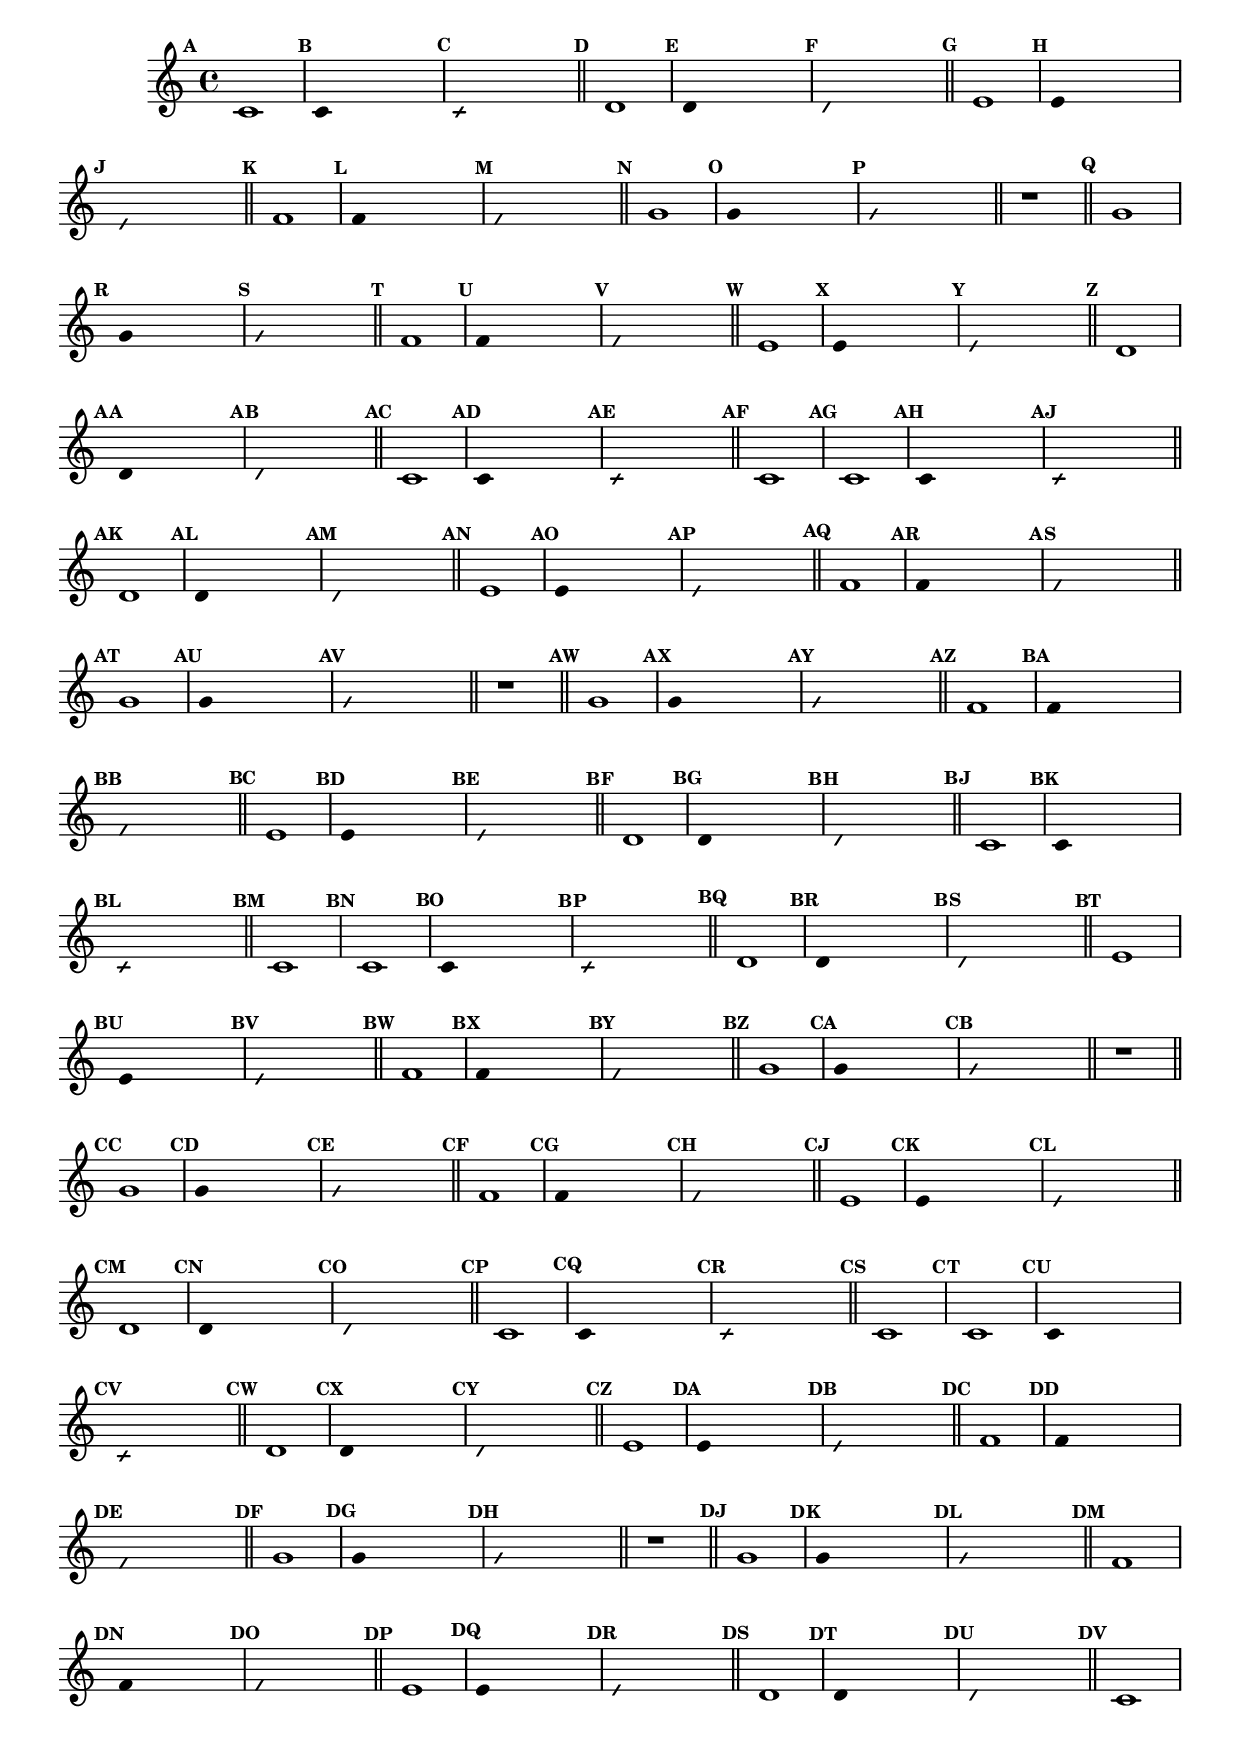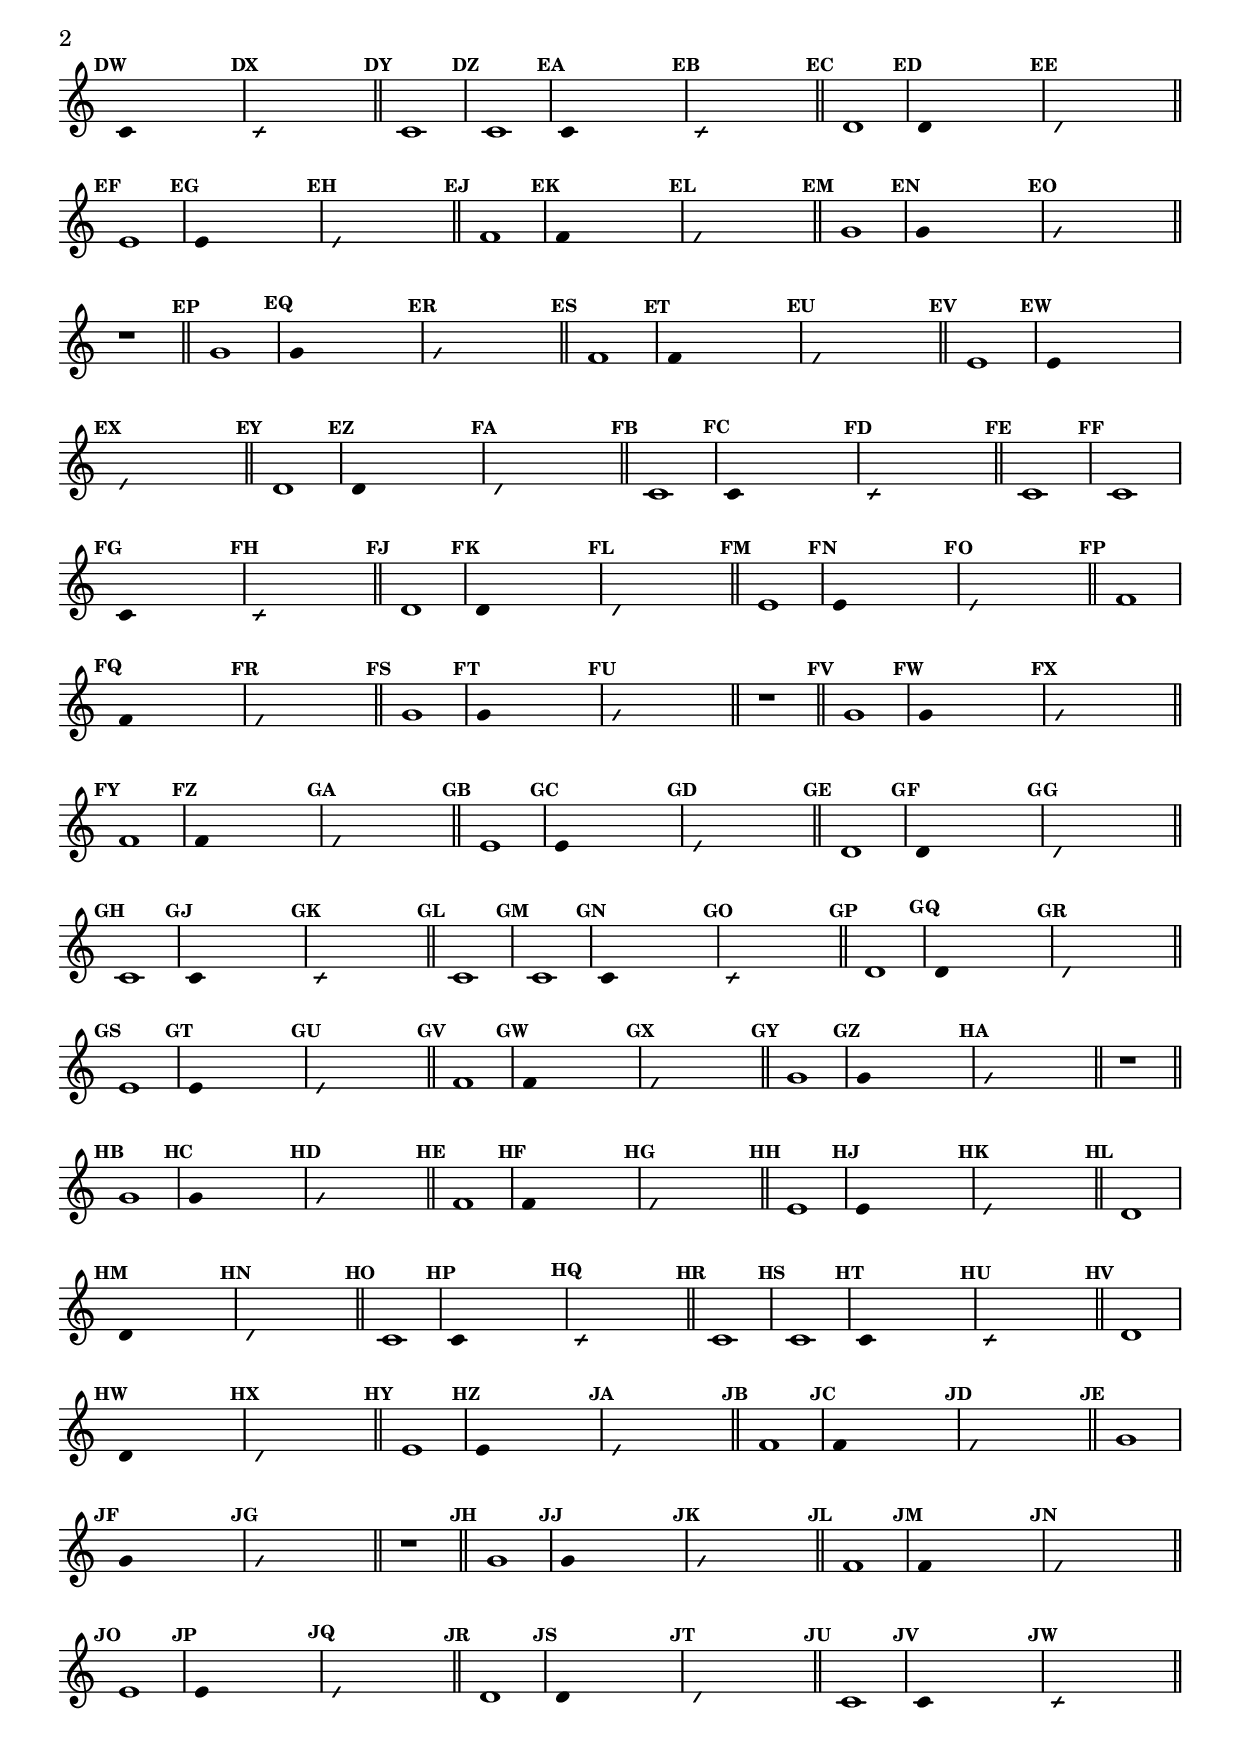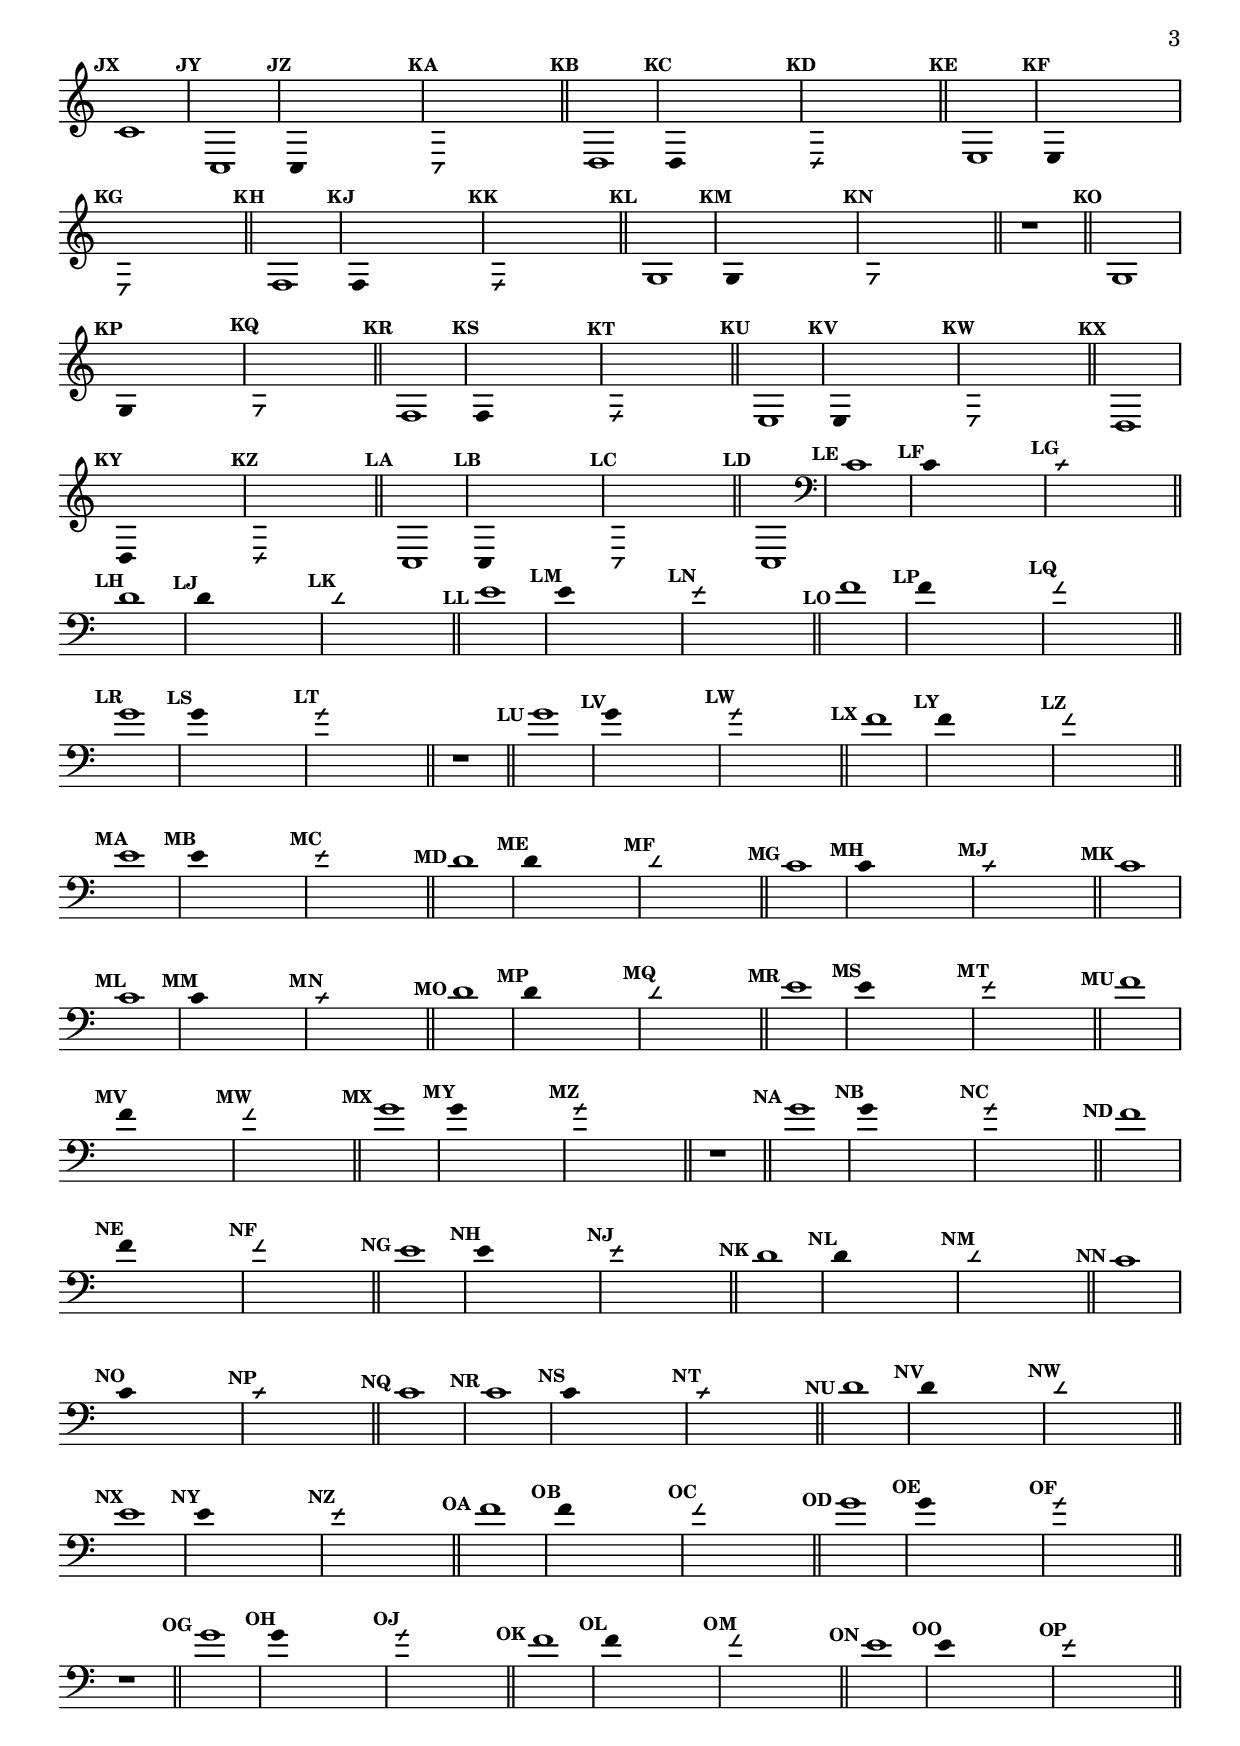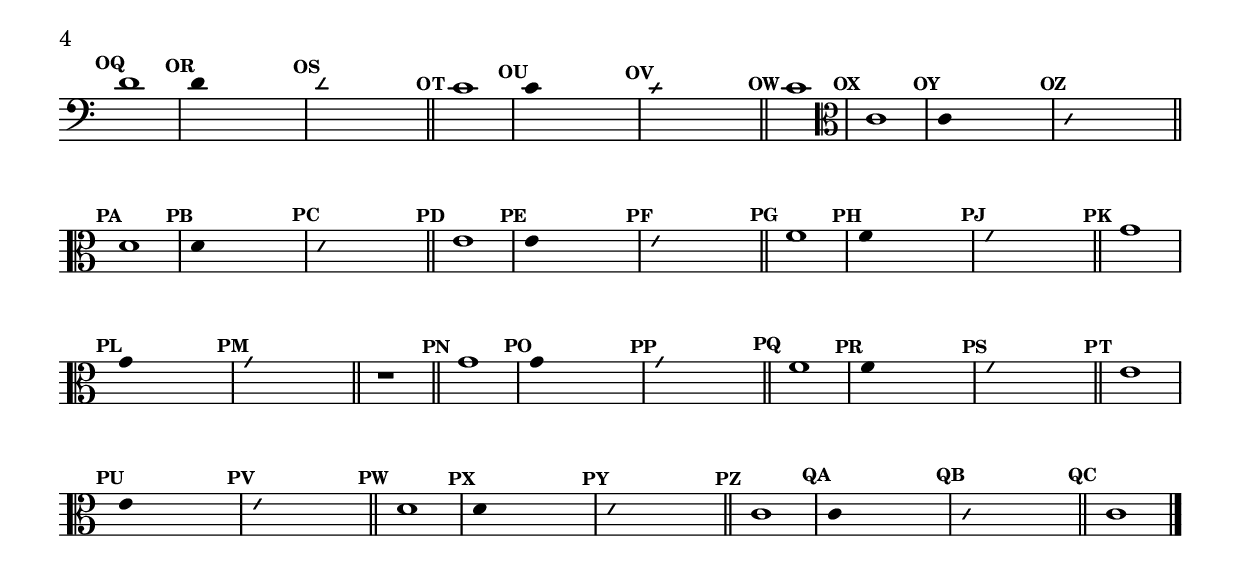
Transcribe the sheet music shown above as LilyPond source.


\version "2.14.2"

%\header { texidoc="17 - Brincando com 5 Notas" }

\relative c'{
  \override Staff.TimeSignature #'style = #'()
  \time 4/4 
  \override Score.BarNumber #'transparent = ##t
                                %\override Score.RehearsalMark #'font-family = #'
  \override Score.RehearsalMark #'font-size = #-2
  \set Score.markFormatter = #format-mark-numbers

                                % CLARINETE

  \tag #'cl {
    \mark \default c1
    \override Stem #'transparent = ##t
    \override Beam #'transparent = ##t
                                %\once \override Voice.NoteHead #'stencil = #ly:text-interface::print
                                %\once \override Voice.NoteHead #'text = #(make-musicglyph-markup "noteheads.s2")
    \mark \default c4 s2.
    \override NoteHead #'style = #'slash
    \override NoteHead #'font-size = #-6
                                % \once \override Voice.NoteHead #'stencil = #ly:text-interface::print
                                %\once \override Voice.NoteHead #'text = #(make-musicglyph-markup "noteheads.s2slash")
    \mark \default c4 s2.
    \revert NoteHead #'style
    \revert Stem #'transparent 
    \revert Beam #'transparent
    \revert NoteHead #'font-size
    \bar "||"


    \mark \default d1
    \override Stem #'transparent = ##t
    \override Beam #'transparent = ##t
    \once \override Voice.NoteHead #'stencil = #ly:text-interface::print
    \once \override Voice.NoteHead #'text = #(make-musicglyph-markup "noteheads.s2")
    \mark \default d4 s2.
    \override NoteHead #'style = #'slash
    \override NoteHead #'font-size = #-6
    \once \override Voice.NoteHead #'stencil = #ly:text-interface::print
    \once \override Voice.NoteHead #'text = #(make-musicglyph-markup "noteheads.s2slash")
    \mark \default d4 s2.
    \revert NoteHead #'style
    \revert Stem #'transparent 
    \revert NoteHead #'font-size
    \bar "||"


    \mark \default e1
    \override Stem #'transparent = ##t
    \override Beam #'transparent = ##t
    \once \override Voice.NoteHead #'stencil = #ly:text-interface::print
    \once \override Voice.NoteHead #'text = #(make-musicglyph-markup "noteheads.s2")
    \mark \default e4 s2.
    \override NoteHead #'style = #'slash
    \override NoteHead #'font-size = #-6
    \once \override Voice.NoteHead #'stencil = #ly:text-interface::print
    \once \override Voice.NoteHead #'text = #(make-musicglyph-markup "noteheads.s2slash")
    \mark \default e4 s2.
    \revert NoteHead #'style
    \revert Stem #'transparent 
    \revert NoteHead #'font-size
    \bar "||"

    \mark \default f1
    \override Stem #'transparent = ##t
    \override Beam #'transparent = ##t
    \once \override Voice.NoteHead #'stencil = #ly:text-interface::print
    \once \override Voice.NoteHead #'text = #(make-musicglyph-markup "noteheads.s2")
    \mark \default f4 s2.
    \override NoteHead #'style = #'slash
    \override NoteHead #'font-size = #-6
    \once \override Voice.NoteHead #'stencil = #ly:text-interface::print
    \once \override Voice.NoteHead #'text = #(make-musicglyph-markup "noteheads.s2slash")
    \mark \default f4 s2.
    \revert NoteHead #'style
    \revert Stem #'transparent 
    \revert NoteHead #'font-size
    \bar "||"

    \mark \default g1
    \override Stem #'transparent = ##t
    \once \override Voice.NoteHead #'stencil = #ly:text-interface::print
    \once \override Voice.NoteHead #'text = #(make-musicglyph-markup "noteheads.s2")
    \mark \default g4 s2.
    \override NoteHead #'style = #'slash
    \override NoteHead #'font-size = #-6
    \once \override Voice.NoteHead #'stencil = #ly:text-interface::print
    \once \override Voice.NoteHead #'text = #(make-musicglyph-markup "noteheads.s2slash")
    \mark \default g4 s2.
    \revert NoteHead #'style
    \revert Stem #'transparent 
    \revert NoteHead #'font-size
    \bar "||"

    r1
    \bar "||"

    \mark \default g1
    \override Stem #'transparent = ##t
    \once \override Voice.NoteHead #'stencil = #ly:text-interface::print
    \once \override Voice.NoteHead #'text = #(make-musicglyph-markup "noteheads.s2")
    \mark \default g4 s2.
    \override NoteHead #'style = #'slash
    \override NoteHead #'font-size = #-6
    \once \override Voice.NoteHead #'stencil = #ly:text-interface::print
    \once \override Voice.NoteHead #'text = #(make-musicglyph-markup "noteheads.s2slash")
    \mark \default g4 s2.
    \revert NoteHead #'style
    \revert Stem #'transparent 
    \revert NoteHead #'font-size
    \bar "||"

    \mark \default f1
    \override Stem #'transparent = ##t
    \once \override Voice.NoteHead #'stencil = #ly:text-interface::print
    \once \override Voice.NoteHead #'text = #(make-musicglyph-markup "noteheads.s2")
    \mark \default f4 s2.
    \override NoteHead #'style = #'slash
    \override NoteHead #'font-size = #-6
    \once \override Voice.NoteHead #'stencil = #ly:text-interface::print
    \once \override Voice.NoteHead #'text = #(make-musicglyph-markup "noteheads.s2slash")
    \mark \default f4 s2.
    \revert NoteHead #'style
    \revert Stem #'transparent 
    \revert NoteHead #'font-size
    \bar "||"

    \mark \default e1	
    \override Stem #'transparent = ##t
    \once \override Voice.NoteHead #'stencil = #ly:text-interface::print
    \once \override Voice.NoteHead #'text = #(make-musicglyph-markup "noteheads.s2")
    \mark \default e4 s2.
    \override NoteHead #'style = #'slash
    \override NoteHead #'font-size = #-6
    \once \override Voice.NoteHead #'stencil = #ly:text-interface::print
    \once \override Voice.NoteHead #'text = #(make-musicglyph-markup "noteheads.s2slash")
    \mark \default e4 s2.
    \revert NoteHead #'style
    \revert Stem #'transparent
    \revert NoteHead #'font-size
    \bar "||"

    \mark \default d1
    \override Stem #'transparent = ##t
    \once \override Voice.NoteHead #'stencil = #ly:text-interface::print
    \once \override Voice.NoteHead #'text = #(make-musicglyph-markup "noteheads.s2")
    \mark \default d4 s2.
    \override NoteHead #'style = #'slash
    \override NoteHead #'font-size = #-6
    \once \override Voice.NoteHead #'stencil = #ly:text-interface::print
    \once \override Voice.NoteHead #'text = #(make-musicglyph-markup "noteheads.s2slash")
    \mark \default d4 s2.
    \revert NoteHead #'style
    \revert Stem #'transparent 
    \revert NoteHead #'font-size
    \bar "||"

    \mark \default c1
    \override Stem #'transparent = ##t
    \once \override Voice.NoteHead #'stencil = #ly:text-interface::print
    \once \override Voice.NoteHead #'text = #(make-musicglyph-markup "noteheads.s2")
    \mark \default c4 s2.
    \override NoteHead #'style = #'slash
    \override NoteHead #'font-size = #-6
    \once \override Voice.NoteHead #'stencil = #ly:text-interface::print
    \once \override Voice.NoteHead #'text = #(make-musicglyph-markup "noteheads.s2slash")
    \mark \default c4 s2.
    \revert NoteHead #'style
    \revert Stem #'transparent 
    \revert NoteHead #'font-size
    \bar "||"
    \mark \default c1

  }

                                % FLAUTA

  \tag #'fl {
    \mark \default c1
    \override Stem #'transparent = ##t
    \override Beam #'transparent = ##t
                                %\once \override Voice.NoteHead #'stencil = #ly:text-interface::print
                                %\once \override Voice.NoteHead #'text = #(make-musicglyph-markup "noteheads.s2")
    \mark \default c4 s2.
    \override NoteHead #'style = #'slash
    \override NoteHead #'font-size = #-6
                                % \once \override Voice.NoteHead #'stencil = #ly:text-interface::print
                                %\once \override Voice.NoteHead #'text = #(make-musicglyph-markup "noteheads.s2slash")
    \mark \default c4 s2.
    \revert NoteHead #'style
    \revert Stem #'transparent 
    \revert Beam #'transparent
    \revert NoteHead #'font-size
    \bar "||"


    \mark \default d1
    \override Stem #'transparent = ##t
    \override Beam #'transparent = ##t
    \once \override Voice.NoteHead #'stencil = #ly:text-interface::print
    \once \override Voice.NoteHead #'text = #(make-musicglyph-markup "noteheads.s2")
    \mark \default d4 s2.
    \override NoteHead #'style = #'slash
    \override NoteHead #'font-size = #-6
    \once \override Voice.NoteHead #'stencil = #ly:text-interface::print
    \once \override Voice.NoteHead #'text = #(make-musicglyph-markup "noteheads.s2slash")
    \mark \default d4 s2.
    \revert NoteHead #'style
    \revert Stem #'transparent 
    \revert NoteHead #'font-size
    \bar "||"


    \mark \default e1
    \override Stem #'transparent = ##t
    \override Beam #'transparent = ##t
    \once \override Voice.NoteHead #'stencil = #ly:text-interface::print
    \once \override Voice.NoteHead #'text = #(make-musicglyph-markup "noteheads.s2")
    \mark \default e4 s2.
    \override NoteHead #'style = #'slash
    \override NoteHead #'font-size = #-6
    \once \override Voice.NoteHead #'stencil = #ly:text-interface::print
    \once \override Voice.NoteHead #'text = #(make-musicglyph-markup "noteheads.s2slash")
    \mark \default e4 s2.
    \revert NoteHead #'style
    \revert Stem #'transparent 
    \revert NoteHead #'font-size
    \bar "||"

    \mark \default f1
    \override Stem #'transparent = ##t
    \override Beam #'transparent = ##t
    \once \override Voice.NoteHead #'stencil = #ly:text-interface::print
    \once \override Voice.NoteHead #'text = #(make-musicglyph-markup "noteheads.s2")
    \mark \default f4 s2.
    \override NoteHead #'style = #'slash
    \override NoteHead #'font-size = #-6
    \once \override Voice.NoteHead #'stencil = #ly:text-interface::print
    \once \override Voice.NoteHead #'text = #(make-musicglyph-markup "noteheads.s2slash")
    \mark \default f4 s2.
    \revert NoteHead #'style
    \revert Stem #'transparent 
    \revert NoteHead #'font-size
    \bar "||"

    \mark \default g1
    \override Stem #'transparent = ##t
    \once \override Voice.NoteHead #'stencil = #ly:text-interface::print
    \once \override Voice.NoteHead #'text = #(make-musicglyph-markup "noteheads.s2")
    \mark \default g4 s2.
    \override NoteHead #'style = #'slash
    \override NoteHead #'font-size = #-6
    \once \override Voice.NoteHead #'stencil = #ly:text-interface::print
    \once \override Voice.NoteHead #'text = #(make-musicglyph-markup "noteheads.s2slash")
    \mark \default g4 s2.
    \revert NoteHead #'style
    \revert Stem #'transparent 
    \revert NoteHead #'font-size
    \bar "||"

    r1
    \bar "||"

    \mark \default g1
    \override Stem #'transparent = ##t
    \once \override Voice.NoteHead #'stencil = #ly:text-interface::print
    \once \override Voice.NoteHead #'text = #(make-musicglyph-markup "noteheads.s2")
    \mark \default g4 s2.
    \override NoteHead #'style = #'slash
    \override NoteHead #'font-size = #-6
    \once \override Voice.NoteHead #'stencil = #ly:text-interface::print
    \once \override Voice.NoteHead #'text = #(make-musicglyph-markup "noteheads.s2slash")
    \mark \default g4 s2.
    \revert NoteHead #'style
    \revert Stem #'transparent 
    \revert NoteHead #'font-size
    \bar "||"

    \mark \default f1
    \override Stem #'transparent = ##t
    \once \override Voice.NoteHead #'stencil = #ly:text-interface::print
    \once \override Voice.NoteHead #'text = #(make-musicglyph-markup "noteheads.s2")
    \mark \default f4 s2.
    \override NoteHead #'style = #'slash
    \override NoteHead #'font-size = #-6
    \once \override Voice.NoteHead #'stencil = #ly:text-interface::print
    \once \override Voice.NoteHead #'text = #(make-musicglyph-markup "noteheads.s2slash")
    \mark \default f4 s2.
    \revert NoteHead #'style
    \revert Stem #'transparent 
    \revert NoteHead #'font-size
    \bar "||"

    \mark \default e1	
    \override Stem #'transparent = ##t
    \once \override Voice.NoteHead #'stencil = #ly:text-interface::print
    \once \override Voice.NoteHead #'text = #(make-musicglyph-markup "noteheads.s2")
    \mark \default e4 s2.
    \override NoteHead #'style = #'slash
    \override NoteHead #'font-size = #-6
    \once \override Voice.NoteHead #'stencil = #ly:text-interface::print
    \once \override Voice.NoteHead #'text = #(make-musicglyph-markup "noteheads.s2slash")
    \mark \default e4 s2.
    \revert NoteHead #'style
    \revert Stem #'transparent
    \revert NoteHead #'font-size
    \bar "||"

    \mark \default d1
    \override Stem #'transparent = ##t
    \once \override Voice.NoteHead #'stencil = #ly:text-interface::print
    \once \override Voice.NoteHead #'text = #(make-musicglyph-markup "noteheads.s2")
    \mark \default d4 s2.
    \override NoteHead #'style = #'slash
    \override NoteHead #'font-size = #-6
    \once \override Voice.NoteHead #'stencil = #ly:text-interface::print
    \once \override Voice.NoteHead #'text = #(make-musicglyph-markup "noteheads.s2slash")
    \mark \default d4 s2.
    \revert NoteHead #'style
    \revert Stem #'transparent 
    \revert NoteHead #'font-size
    \bar "||"

    \mark \default c1
    \override Stem #'transparent = ##t
    \once \override Voice.NoteHead #'stencil = #ly:text-interface::print
    \once \override Voice.NoteHead #'text = #(make-musicglyph-markup "noteheads.s2")
    \mark \default c4 s2.
    \override NoteHead #'style = #'slash
    \override NoteHead #'font-size = #-6
    \once \override Voice.NoteHead #'stencil = #ly:text-interface::print
    \once \override Voice.NoteHead #'text = #(make-musicglyph-markup "noteheads.s2slash")
    \mark \default c4 s2.
    \revert NoteHead #'style
    \revert Stem #'transparent 
    \revert NoteHead #'font-size
    \bar "||"
    \mark \default c1

  }

                                % OBOÉ

  \tag #'ob {
    \mark \default c1
    \override Stem #'transparent = ##t
    \override Beam #'transparent = ##t
                                %\once \override Voice.NoteHead #'stencil = #ly:text-interface::print
                                %\once \override Voice.NoteHead #'text = #(make-musicglyph-markup "noteheads.s2")
    \mark \default c4 s2.
    \override NoteHead #'style = #'slash
    \override NoteHead #'font-size = #-6
                                % \once \override Voice.NoteHead #'stencil = #ly:text-interface::print
                                %\once \override Voice.NoteHead #'text = #(make-musicglyph-markup "noteheads.s2slash")
    \mark \default c4 s2.
    \revert NoteHead #'style
    \revert Stem #'transparent 
    \revert Beam #'transparent
    \revert NoteHead #'font-size
    \bar "||"


    \mark \default d1
    \override Stem #'transparent = ##t
    \override Beam #'transparent = ##t
    \once \override Voice.NoteHead #'stencil = #ly:text-interface::print
    \once \override Voice.NoteHead #'text = #(make-musicglyph-markup "noteheads.s2")
    \mark \default d4 s2.
    \override NoteHead #'style = #'slash
    \override NoteHead #'font-size = #-6
    \once \override Voice.NoteHead #'stencil = #ly:text-interface::print
    \once \override Voice.NoteHead #'text = #(make-musicglyph-markup "noteheads.s2slash")
    \mark \default d4 s2.
    \revert NoteHead #'style
    \revert Stem #'transparent 
    \revert NoteHead #'font-size
    \bar "||"


    \mark \default e1
    \override Stem #'transparent = ##t
    \override Beam #'transparent = ##t
    \once \override Voice.NoteHead #'stencil = #ly:text-interface::print
    \once \override Voice.NoteHead #'text = #(make-musicglyph-markup "noteheads.s2")
    \mark \default e4 s2.
    \override NoteHead #'style = #'slash
    \override NoteHead #'font-size = #-6
    \once \override Voice.NoteHead #'stencil = #ly:text-interface::print
    \once \override Voice.NoteHead #'text = #(make-musicglyph-markup "noteheads.s2slash")
    \mark \default e4 s2.
    \revert NoteHead #'style
    \revert Stem #'transparent 
    \revert NoteHead #'font-size
    \bar "||"

    \mark \default f1
    \override Stem #'transparent = ##t
    \override Beam #'transparent = ##t
    \once \override Voice.NoteHead #'stencil = #ly:text-interface::print
    \once \override Voice.NoteHead #'text = #(make-musicglyph-markup "noteheads.s2")
    \mark \default f4 s2.
    \override NoteHead #'style = #'slash
    \override NoteHead #'font-size = #-6
    \once \override Voice.NoteHead #'stencil = #ly:text-interface::print
    \once \override Voice.NoteHead #'text = #(make-musicglyph-markup "noteheads.s2slash")
    \mark \default f4 s2.
    \revert NoteHead #'style
    \revert Stem #'transparent 
    \revert NoteHead #'font-size
    \bar "||"

    \mark \default g1
    \override Stem #'transparent = ##t
    \once \override Voice.NoteHead #'stencil = #ly:text-interface::print
    \once \override Voice.NoteHead #'text = #(make-musicglyph-markup "noteheads.s2")
    \mark \default g4 s2.
    \override NoteHead #'style = #'slash
    \override NoteHead #'font-size = #-6
    \once \override Voice.NoteHead #'stencil = #ly:text-interface::print
    \once \override Voice.NoteHead #'text = #(make-musicglyph-markup "noteheads.s2slash")
    \mark \default g4 s2.
    \revert NoteHead #'style
    \revert Stem #'transparent 
    \revert NoteHead #'font-size
    \bar "||"

    r1
    \bar "||"

    \mark \default g1
    \override Stem #'transparent = ##t
    \once \override Voice.NoteHead #'stencil = #ly:text-interface::print
    \once \override Voice.NoteHead #'text = #(make-musicglyph-markup "noteheads.s2")
    \mark \default g4 s2.
    \override NoteHead #'style = #'slash
    \override NoteHead #'font-size = #-6
    \once \override Voice.NoteHead #'stencil = #ly:text-interface::print
    \once \override Voice.NoteHead #'text = #(make-musicglyph-markup "noteheads.s2slash")
    \mark \default g4 s2.
    \revert NoteHead #'style
    \revert Stem #'transparent 
    \revert NoteHead #'font-size
    \bar "||"

    \mark \default f1
    \override Stem #'transparent = ##t
    \once \override Voice.NoteHead #'stencil = #ly:text-interface::print
    \once \override Voice.NoteHead #'text = #(make-musicglyph-markup "noteheads.s2")
    \mark \default f4 s2.
    \override NoteHead #'style = #'slash
    \override NoteHead #'font-size = #-6
    \once \override Voice.NoteHead #'stencil = #ly:text-interface::print
    \once \override Voice.NoteHead #'text = #(make-musicglyph-markup "noteheads.s2slash")
    \mark \default f4 s2.
    \revert NoteHead #'style
    \revert Stem #'transparent 
    \revert NoteHead #'font-size
    \bar "||"

    \mark \default e1	
    \override Stem #'transparent = ##t
    \once \override Voice.NoteHead #'stencil = #ly:text-interface::print
    \once \override Voice.NoteHead #'text = #(make-musicglyph-markup "noteheads.s2")
    \mark \default e4 s2.
    \override NoteHead #'style = #'slash
    \override NoteHead #'font-size = #-6
    \once \override Voice.NoteHead #'stencil = #ly:text-interface::print
    \once \override Voice.NoteHead #'text = #(make-musicglyph-markup "noteheads.s2slash")
    \mark \default e4 s2.
    \revert NoteHead #'style
    \revert Stem #'transparent
    \revert NoteHead #'font-size
    \bar "||"

    \mark \default d1
    \override Stem #'transparent = ##t
    \once \override Voice.NoteHead #'stencil = #ly:text-interface::print
    \once \override Voice.NoteHead #'text = #(make-musicglyph-markup "noteheads.s2")
    \mark \default d4 s2.
    \override NoteHead #'style = #'slash
    \override NoteHead #'font-size = #-6
    \once \override Voice.NoteHead #'stencil = #ly:text-interface::print
    \once \override Voice.NoteHead #'text = #(make-musicglyph-markup "noteheads.s2slash")
    \mark \default d4 s2.
    \revert NoteHead #'style
    \revert Stem #'transparent 
    \revert NoteHead #'font-size
    \bar "||"

    \mark \default c1
    \override Stem #'transparent = ##t
    \once \override Voice.NoteHead #'stencil = #ly:text-interface::print
    \once \override Voice.NoteHead #'text = #(make-musicglyph-markup "noteheads.s2")
    \mark \default c4 s2.
    \override NoteHead #'style = #'slash
    \override NoteHead #'font-size = #-6
    \once \override Voice.NoteHead #'stencil = #ly:text-interface::print
    \once \override Voice.NoteHead #'text = #(make-musicglyph-markup "noteheads.s2slash")
    \mark \default c4 s2.
    \revert NoteHead #'style
    \revert Stem #'transparent 
    \revert NoteHead #'font-size
    \bar "||"
    \mark \default c1

  }

                                % SAX ALTO

  \tag #'saxa {
    \mark \default c1
    \override Stem #'transparent = ##t
    \override Beam #'transparent = ##t
                                %\once \override Voice.NoteHead #'stencil = #ly:text-interface::print
                                %\once \override Voice.NoteHead #'text = #(make-musicglyph-markup "noteheads.s2")
    \mark \default c4 s2.
    \override NoteHead #'style = #'slash
    \override NoteHead #'font-size = #-6
                                % \once \override Voice.NoteHead #'stencil = #ly:text-interface::print
                                %\once \override Voice.NoteHead #'text = #(make-musicglyph-markup "noteheads.s2slash")
    \mark \default c4 s2.
    \revert NoteHead #'style
    \revert Stem #'transparent 
    \revert Beam #'transparent
    \revert NoteHead #'font-size
    \bar "||"


    \mark \default d1
    \override Stem #'transparent = ##t
    \override Beam #'transparent = ##t
    \once \override Voice.NoteHead #'stencil = #ly:text-interface::print
    \once \override Voice.NoteHead #'text = #(make-musicglyph-markup "noteheads.s2")
    \mark \default d4 s2.
    \override NoteHead #'style = #'slash
    \override NoteHead #'font-size = #-6
    \once \override Voice.NoteHead #'stencil = #ly:text-interface::print
    \once \override Voice.NoteHead #'text = #(make-musicglyph-markup "noteheads.s2slash")
    \mark \default d4 s2.
    \revert NoteHead #'style
    \revert Stem #'transparent 
    \revert NoteHead #'font-size
    \bar "||"


    \mark \default e1
    \override Stem #'transparent = ##t
    \override Beam #'transparent = ##t
    \once \override Voice.NoteHead #'stencil = #ly:text-interface::print
    \once \override Voice.NoteHead #'text = #(make-musicglyph-markup "noteheads.s2")
    \mark \default e4 s2.
    \override NoteHead #'style = #'slash
    \override NoteHead #'font-size = #-6
    \once \override Voice.NoteHead #'stencil = #ly:text-interface::print
    \once \override Voice.NoteHead #'text = #(make-musicglyph-markup "noteheads.s2slash")
    \mark \default e4 s2.
    \revert NoteHead #'style
    \revert Stem #'transparent 
    \revert NoteHead #'font-size
    \bar "||"

    \mark \default f1
    \override Stem #'transparent = ##t
    \override Beam #'transparent = ##t
    \once \override Voice.NoteHead #'stencil = #ly:text-interface::print
    \once \override Voice.NoteHead #'text = #(make-musicglyph-markup "noteheads.s2")
    \mark \default f4 s2.
    \override NoteHead #'style = #'slash
    \override NoteHead #'font-size = #-6
    \once \override Voice.NoteHead #'stencil = #ly:text-interface::print
    \once \override Voice.NoteHead #'text = #(make-musicglyph-markup "noteheads.s2slash")
    \mark \default f4 s2.
    \revert NoteHead #'style
    \revert Stem #'transparent 
    \revert NoteHead #'font-size
    \bar "||"

    \mark \default g1
    \override Stem #'transparent = ##t
    \once \override Voice.NoteHead #'stencil = #ly:text-interface::print
    \once \override Voice.NoteHead #'text = #(make-musicglyph-markup "noteheads.s2")
    \mark \default g4 s2.
    \override NoteHead #'style = #'slash
    \override NoteHead #'font-size = #-6
    \once \override Voice.NoteHead #'stencil = #ly:text-interface::print
    \once \override Voice.NoteHead #'text = #(make-musicglyph-markup "noteheads.s2slash")
    \mark \default g4 s2.
    \revert NoteHead #'style
    \revert Stem #'transparent 
    \revert NoteHead #'font-size
    \bar "||"

    r1
    \bar "||"

    \mark \default g1
    \override Stem #'transparent = ##t
    \once \override Voice.NoteHead #'stencil = #ly:text-interface::print
    \once \override Voice.NoteHead #'text = #(make-musicglyph-markup "noteheads.s2")
    \mark \default g4 s2.
    \override NoteHead #'style = #'slash
    \override NoteHead #'font-size = #-6
    \once \override Voice.NoteHead #'stencil = #ly:text-interface::print
    \once \override Voice.NoteHead #'text = #(make-musicglyph-markup "noteheads.s2slash")
    \mark \default g4 s2.
    \revert NoteHead #'style
    \revert Stem #'transparent 
    \revert NoteHead #'font-size
    \bar "||"

    \mark \default f1
    \override Stem #'transparent = ##t
    \once \override Voice.NoteHead #'stencil = #ly:text-interface::print
    \once \override Voice.NoteHead #'text = #(make-musicglyph-markup "noteheads.s2")
    \mark \default f4 s2.
    \override NoteHead #'style = #'slash
    \override NoteHead #'font-size = #-6
    \once \override Voice.NoteHead #'stencil = #ly:text-interface::print
    \once \override Voice.NoteHead #'text = #(make-musicglyph-markup "noteheads.s2slash")
    \mark \default f4 s2.
    \revert NoteHead #'style
    \revert Stem #'transparent 
    \revert NoteHead #'font-size
    \bar "||"

    \mark \default e1	
    \override Stem #'transparent = ##t
    \once \override Voice.NoteHead #'stencil = #ly:text-interface::print
    \once \override Voice.NoteHead #'text = #(make-musicglyph-markup "noteheads.s2")
    \mark \default e4 s2.
    \override NoteHead #'style = #'slash
    \override NoteHead #'font-size = #-6
    \once \override Voice.NoteHead #'stencil = #ly:text-interface::print
    \once \override Voice.NoteHead #'text = #(make-musicglyph-markup "noteheads.s2slash")
    \mark \default e4 s2.
    \revert NoteHead #'style
    \revert Stem #'transparent
    \revert NoteHead #'font-size
    \bar "||"

    \mark \default d1
    \override Stem #'transparent = ##t
    \once \override Voice.NoteHead #'stencil = #ly:text-interface::print
    \once \override Voice.NoteHead #'text = #(make-musicglyph-markup "noteheads.s2")
    \mark \default d4 s2.
    \override NoteHead #'style = #'slash
    \override NoteHead #'font-size = #-6
    \once \override Voice.NoteHead #'stencil = #ly:text-interface::print
    \once \override Voice.NoteHead #'text = #(make-musicglyph-markup "noteheads.s2slash")
    \mark \default d4 s2.
    \revert NoteHead #'style
    \revert Stem #'transparent 
    \revert NoteHead #'font-size
    \bar "||"

    \mark \default c1
    \override Stem #'transparent = ##t
    \once \override Voice.NoteHead #'stencil = #ly:text-interface::print
    \once \override Voice.NoteHead #'text = #(make-musicglyph-markup "noteheads.s2")
    \mark \default c4 s2.
    \override NoteHead #'style = #'slash
    \override NoteHead #'font-size = #-6
    \once \override Voice.NoteHead #'stencil = #ly:text-interface::print
    \once \override Voice.NoteHead #'text = #(make-musicglyph-markup "noteheads.s2slash")
    \mark \default c4 s2.
    \revert NoteHead #'style
    \revert Stem #'transparent 
    \revert NoteHead #'font-size
    \bar "||"
    \mark \default c1

  }

                                % SAX TENOR

  \tag #'saxt {
    \mark \default c1
    \override Stem #'transparent = ##t
    \override Beam #'transparent = ##t
                                %\once \override Voice.NoteHead #'stencil = #ly:text-interface::print
                                %\once \override Voice.NoteHead #'text = #(make-musicglyph-markup "noteheads.s2")
    \mark \default c4 s2.
    \override NoteHead #'style = #'slash
    \override NoteHead #'font-size = #-6
                                % \once \override Voice.NoteHead #'stencil = #ly:text-interface::print
                                %\once \override Voice.NoteHead #'text = #(make-musicglyph-markup "noteheads.s2slash")
    \mark \default c4 s2.
    \revert NoteHead #'style
    \revert Stem #'transparent 
    \revert Beam #'transparent
    \revert NoteHead #'font-size
    \bar "||"


    \mark \default d1
    \override Stem #'transparent = ##t
    \override Beam #'transparent = ##t
    \once \override Voice.NoteHead #'stencil = #ly:text-interface::print
    \once \override Voice.NoteHead #'text = #(make-musicglyph-markup "noteheads.s2")
    \mark \default d4 s2.
    \override NoteHead #'style = #'slash
    \override NoteHead #'font-size = #-6
    \once \override Voice.NoteHead #'stencil = #ly:text-interface::print
    \once \override Voice.NoteHead #'text = #(make-musicglyph-markup "noteheads.s2slash")
    \mark \default d4 s2.
    \revert NoteHead #'style
    \revert Stem #'transparent 
    \revert NoteHead #'font-size
    \bar "||"


    \mark \default e1
    \override Stem #'transparent = ##t
    \override Beam #'transparent = ##t
    \once \override Voice.NoteHead #'stencil = #ly:text-interface::print
    \once \override Voice.NoteHead #'text = #(make-musicglyph-markup "noteheads.s2")
    \mark \default e4 s2.
    \override NoteHead #'style = #'slash
    \override NoteHead #'font-size = #-6
    \once \override Voice.NoteHead #'stencil = #ly:text-interface::print
    \once \override Voice.NoteHead #'text = #(make-musicglyph-markup "noteheads.s2slash")
    \mark \default e4 s2.
    \revert NoteHead #'style
    \revert Stem #'transparent 
    \revert NoteHead #'font-size
    \bar "||"

    \mark \default f1
    \override Stem #'transparent = ##t
    \override Beam #'transparent = ##t
    \once \override Voice.NoteHead #'stencil = #ly:text-interface::print
    \once \override Voice.NoteHead #'text = #(make-musicglyph-markup "noteheads.s2")
    \mark \default f4 s2.
    \override NoteHead #'style = #'slash
    \override NoteHead #'font-size = #-6
    \once \override Voice.NoteHead #'stencil = #ly:text-interface::print
    \once \override Voice.NoteHead #'text = #(make-musicglyph-markup "noteheads.s2slash")
    \mark \default f4 s2.
    \revert NoteHead #'style
    \revert Stem #'transparent 
    \revert NoteHead #'font-size
    \bar "||"

    \mark \default g1
    \override Stem #'transparent = ##t
    \once \override Voice.NoteHead #'stencil = #ly:text-interface::print
    \once \override Voice.NoteHead #'text = #(make-musicglyph-markup "noteheads.s2")
    \mark \default g4 s2.
    \override NoteHead #'style = #'slash
    \override NoteHead #'font-size = #-6
    \once \override Voice.NoteHead #'stencil = #ly:text-interface::print
    \once \override Voice.NoteHead #'text = #(make-musicglyph-markup "noteheads.s2slash")
    \mark \default g4 s2.
    \revert NoteHead #'style
    \revert Stem #'transparent 
    \revert NoteHead #'font-size
    \bar "||"

    r1
    \bar "||"

    \mark \default g1
    \override Stem #'transparent = ##t
    \once \override Voice.NoteHead #'stencil = #ly:text-interface::print
    \once \override Voice.NoteHead #'text = #(make-musicglyph-markup "noteheads.s2")
    \mark \default g4 s2.
    \override NoteHead #'style = #'slash
    \override NoteHead #'font-size = #-6
    \once \override Voice.NoteHead #'stencil = #ly:text-interface::print
    \once \override Voice.NoteHead #'text = #(make-musicglyph-markup "noteheads.s2slash")
    \mark \default g4 s2.
    \revert NoteHead #'style
    \revert Stem #'transparent 
    \revert NoteHead #'font-size
    \bar "||"

    \mark \default f1
    \override Stem #'transparent = ##t
    \once \override Voice.NoteHead #'stencil = #ly:text-interface::print
    \once \override Voice.NoteHead #'text = #(make-musicglyph-markup "noteheads.s2")
    \mark \default f4 s2.
    \override NoteHead #'style = #'slash
    \override NoteHead #'font-size = #-6
    \once \override Voice.NoteHead #'stencil = #ly:text-interface::print
    \once \override Voice.NoteHead #'text = #(make-musicglyph-markup "noteheads.s2slash")
    \mark \default f4 s2.
    \revert NoteHead #'style
    \revert Stem #'transparent 
    \revert NoteHead #'font-size
    \bar "||"

    \mark \default e1	
    \override Stem #'transparent = ##t
    \once \override Voice.NoteHead #'stencil = #ly:text-interface::print
    \once \override Voice.NoteHead #'text = #(make-musicglyph-markup "noteheads.s2")
    \mark \default e4 s2.
    \override NoteHead #'style = #'slash
    \override NoteHead #'font-size = #-6
    \once \override Voice.NoteHead #'stencil = #ly:text-interface::print
    \once \override Voice.NoteHead #'text = #(make-musicglyph-markup "noteheads.s2slash")
    \mark \default e4 s2.
    \revert NoteHead #'style
    \revert Stem #'transparent
    \revert NoteHead #'font-size
    \bar "||"

    \mark \default d1
    \override Stem #'transparent = ##t
    \once \override Voice.NoteHead #'stencil = #ly:text-interface::print
    \once \override Voice.NoteHead #'text = #(make-musicglyph-markup "noteheads.s2")
    \mark \default d4 s2.
    \override NoteHead #'style = #'slash
    \override NoteHead #'font-size = #-6
    \once \override Voice.NoteHead #'stencil = #ly:text-interface::print
    \once \override Voice.NoteHead #'text = #(make-musicglyph-markup "noteheads.s2slash")
    \mark \default d4 s2.
    \revert NoteHead #'style
    \revert Stem #'transparent 
    \revert NoteHead #'font-size
    \bar "||"

    \mark \default c1
    \override Stem #'transparent = ##t
    \once \override Voice.NoteHead #'stencil = #ly:text-interface::print
    \once \override Voice.NoteHead #'text = #(make-musicglyph-markup "noteheads.s2")
    \mark \default c4 s2.
    \override NoteHead #'style = #'slash
    \override NoteHead #'font-size = #-6
    \once \override Voice.NoteHead #'stencil = #ly:text-interface::print
    \once \override Voice.NoteHead #'text = #(make-musicglyph-markup "noteheads.s2slash")
    \mark \default c4 s2.
    \revert NoteHead #'style
    \revert Stem #'transparent 
    \revert NoteHead #'font-size
    \bar "||"
    \mark \default c1

  }

                                % SAX GENES

  \tag #'saxg {
    \mark \default c1
    \override Stem #'transparent = ##t
    \override Beam #'transparent = ##t
                                %\once \override Voice.NoteHead #'stencil = #ly:text-interface::print
                                %\once \override Voice.NoteHead #'text = #(make-musicglyph-markup "noteheads.s2")
    \mark \default c4 s2.
    \override NoteHead #'style = #'slash
    \override NoteHead #'font-size = #-6
                                % \once \override Voice.NoteHead #'stencil = #ly:text-interface::print
                                %\once \override Voice.NoteHead #'text = #(make-musicglyph-markup "noteheads.s2slash")
    \mark \default c4 s2.
    \revert NoteHead #'style
    \revert Stem #'transparent 
    \revert Beam #'transparent
    \revert NoteHead #'font-size
    \bar "||"


    \mark \default d1
    \override Stem #'transparent = ##t
    \override Beam #'transparent = ##t
    \once \override Voice.NoteHead #'stencil = #ly:text-interface::print
    \once \override Voice.NoteHead #'text = #(make-musicglyph-markup "noteheads.s2")
    \mark \default d4 s2.
    \override NoteHead #'style = #'slash
    \override NoteHead #'font-size = #-6
    \once \override Voice.NoteHead #'stencil = #ly:text-interface::print
    \once \override Voice.NoteHead #'text = #(make-musicglyph-markup "noteheads.s2slash")
    \mark \default d4 s2.
    \revert NoteHead #'style
    \revert Stem #'transparent 
    \revert NoteHead #'font-size
    \bar "||"


    \mark \default e1
    \override Stem #'transparent = ##t
    \override Beam #'transparent = ##t
    \once \override Voice.NoteHead #'stencil = #ly:text-interface::print
    \once \override Voice.NoteHead #'text = #(make-musicglyph-markup "noteheads.s2")
    \mark \default e4 s2.
    \override NoteHead #'style = #'slash
    \override NoteHead #'font-size = #-6
    \once \override Voice.NoteHead #'stencil = #ly:text-interface::print
    \once \override Voice.NoteHead #'text = #(make-musicglyph-markup "noteheads.s2slash")
    \mark \default e4 s2.
    \revert NoteHead #'style
    \revert Stem #'transparent 
    \revert NoteHead #'font-size
    \bar "||"

    \mark \default f1
    \override Stem #'transparent = ##t
    \override Beam #'transparent = ##t
    \once \override Voice.NoteHead #'stencil = #ly:text-interface::print
    \once \override Voice.NoteHead #'text = #(make-musicglyph-markup "noteheads.s2")
    \mark \default f4 s2.
    \override NoteHead #'style = #'slash
    \override NoteHead #'font-size = #-6
    \once \override Voice.NoteHead #'stencil = #ly:text-interface::print
    \once \override Voice.NoteHead #'text = #(make-musicglyph-markup "noteheads.s2slash")
    \mark \default f4 s2.
    \revert NoteHead #'style
    \revert Stem #'transparent 
    \revert NoteHead #'font-size
    \bar "||"

    \mark \default g1
    \override Stem #'transparent = ##t
    \once \override Voice.NoteHead #'stencil = #ly:text-interface::print
    \once \override Voice.NoteHead #'text = #(make-musicglyph-markup "noteheads.s2")
    \mark \default g4 s2.
    \override NoteHead #'style = #'slash
    \override NoteHead #'font-size = #-6
    \once \override Voice.NoteHead #'stencil = #ly:text-interface::print
    \once \override Voice.NoteHead #'text = #(make-musicglyph-markup "noteheads.s2slash")
    \mark \default g4 s2.
    \revert NoteHead #'style
    \revert Stem #'transparent 
    \revert NoteHead #'font-size
    \bar "||"

    r1
    \bar "||"

    \mark \default g1
    \override Stem #'transparent = ##t
    \once \override Voice.NoteHead #'stencil = #ly:text-interface::print
    \once \override Voice.NoteHead #'text = #(make-musicglyph-markup "noteheads.s2")
    \mark \default g4 s2.
    \override NoteHead #'style = #'slash
    \override NoteHead #'font-size = #-6
    \once \override Voice.NoteHead #'stencil = #ly:text-interface::print
    \once \override Voice.NoteHead #'text = #(make-musicglyph-markup "noteheads.s2slash")
    \mark \default g4 s2.
    \revert NoteHead #'style
    \revert Stem #'transparent 
    \revert NoteHead #'font-size
    \bar "||"

    \mark \default f1
    \override Stem #'transparent = ##t
    \once \override Voice.NoteHead #'stencil = #ly:text-interface::print
    \once \override Voice.NoteHead #'text = #(make-musicglyph-markup "noteheads.s2")
    \mark \default f4 s2.
    \override NoteHead #'style = #'slash
    \override NoteHead #'font-size = #-6
    \once \override Voice.NoteHead #'stencil = #ly:text-interface::print
    \once \override Voice.NoteHead #'text = #(make-musicglyph-markup "noteheads.s2slash")
    \mark \default f4 s2.
    \revert NoteHead #'style
    \revert Stem #'transparent 
    \revert NoteHead #'font-size
    \bar "||"

    \mark \default e1	
    \override Stem #'transparent = ##t
    \once \override Voice.NoteHead #'stencil = #ly:text-interface::print
    \once \override Voice.NoteHead #'text = #(make-musicglyph-markup "noteheads.s2")
    \mark \default e4 s2.
    \override NoteHead #'style = #'slash
    \override NoteHead #'font-size = #-6
    \once \override Voice.NoteHead #'stencil = #ly:text-interface::print
    \once \override Voice.NoteHead #'text = #(make-musicglyph-markup "noteheads.s2slash")
    \mark \default e4 s2.
    \revert NoteHead #'style
    \revert Stem #'transparent
    \revert NoteHead #'font-size
    \bar "||"

    \mark \default d1
    \override Stem #'transparent = ##t
    \once \override Voice.NoteHead #'stencil = #ly:text-interface::print
    \once \override Voice.NoteHead #'text = #(make-musicglyph-markup "noteheads.s2")
    \mark \default d4 s2.
    \override NoteHead #'style = #'slash
    \override NoteHead #'font-size = #-6
    \once \override Voice.NoteHead #'stencil = #ly:text-interface::print
    \once \override Voice.NoteHead #'text = #(make-musicglyph-markup "noteheads.s2slash")
    \mark \default d4 s2.
    \revert NoteHead #'style
    \revert Stem #'transparent 
    \revert NoteHead #'font-size
    \bar "||"

    \mark \default c1
    \override Stem #'transparent = ##t
    \once \override Voice.NoteHead #'stencil = #ly:text-interface::print
    \once \override Voice.NoteHead #'text = #(make-musicglyph-markup "noteheads.s2")
    \mark \default c4 s2.
    \override NoteHead #'style = #'slash
    \override NoteHead #'font-size = #-6
    \once \override Voice.NoteHead #'stencil = #ly:text-interface::print
    \once \override Voice.NoteHead #'text = #(make-musicglyph-markup "noteheads.s2slash")
    \mark \default c4 s2.
    \revert NoteHead #'style
    \revert Stem #'transparent 
    \revert NoteHead #'font-size
    \bar "||"
    \mark \default c1

  }

                                % TROMPETE

  \tag #'tpt {
    \mark \default c1
    \override Stem #'transparent = ##t
    \override Beam #'transparent = ##t
                                %\once \override Voice.NoteHead #'stencil = #ly:text-interface::print
                                %\once \override Voice.NoteHead #'text = #(make-musicglyph-markup "noteheads.s2")
    \mark \default c4 s2.
    \override NoteHead #'style = #'slash
    \override NoteHead #'font-size = #-6
                                % \once \override Voice.NoteHead #'stencil = #ly:text-interface::print
                                %\once \override Voice.NoteHead #'text = #(make-musicglyph-markup "noteheads.s2slash")
    \mark \default c4 s2.
    \revert NoteHead #'style
    \revert Stem #'transparent 
    \revert Beam #'transparent
    \revert NoteHead #'font-size
    \bar "||"


    \mark \default d1
    \override Stem #'transparent = ##t
    \override Beam #'transparent = ##t
    \once \override Voice.NoteHead #'stencil = #ly:text-interface::print
    \once \override Voice.NoteHead #'text = #(make-musicglyph-markup "noteheads.s2")
    \mark \default d4 s2.
    \override NoteHead #'style = #'slash
    \override NoteHead #'font-size = #-6
    \once \override Voice.NoteHead #'stencil = #ly:text-interface::print
    \once \override Voice.NoteHead #'text = #(make-musicglyph-markup "noteheads.s2slash")
    \mark \default d4 s2.
    \revert NoteHead #'style
    \revert Stem #'transparent 
    \revert NoteHead #'font-size
    \bar "||"


    \mark \default e1
    \override Stem #'transparent = ##t
    \override Beam #'transparent = ##t
    \once \override Voice.NoteHead #'stencil = #ly:text-interface::print
    \once \override Voice.NoteHead #'text = #(make-musicglyph-markup "noteheads.s2")
    \mark \default e4 s2.
    \override NoteHead #'style = #'slash
    \override NoteHead #'font-size = #-6
    \once \override Voice.NoteHead #'stencil = #ly:text-interface::print
    \once \override Voice.NoteHead #'text = #(make-musicglyph-markup "noteheads.s2slash")
    \mark \default e4 s2.
    \revert NoteHead #'style
    \revert Stem #'transparent 
    \revert NoteHead #'font-size
    \bar "||"

    \mark \default f1
    \override Stem #'transparent = ##t
    \override Beam #'transparent = ##t
    \once \override Voice.NoteHead #'stencil = #ly:text-interface::print
    \once \override Voice.NoteHead #'text = #(make-musicglyph-markup "noteheads.s2")
    \mark \default f4 s2.
    \override NoteHead #'style = #'slash
    \override NoteHead #'font-size = #-6
    \once \override Voice.NoteHead #'stencil = #ly:text-interface::print
    \once \override Voice.NoteHead #'text = #(make-musicglyph-markup "noteheads.s2slash")
    \mark \default f4 s2.
    \revert NoteHead #'style
    \revert Stem #'transparent 
    \revert NoteHead #'font-size
    \bar "||"

    \mark \default g1
    \override Stem #'transparent = ##t
    \once \override Voice.NoteHead #'stencil = #ly:text-interface::print
    \once \override Voice.NoteHead #'text = #(make-musicglyph-markup "noteheads.s2")
    \mark \default g4 s2.
    \override NoteHead #'style = #'slash
    \override NoteHead #'font-size = #-6
    \once \override Voice.NoteHead #'stencil = #ly:text-interface::print
    \once \override Voice.NoteHead #'text = #(make-musicglyph-markup "noteheads.s2slash")
    \mark \default g4 s2.
    \revert NoteHead #'style
    \revert Stem #'transparent 
    \revert NoteHead #'font-size
    \bar "||"

    r1
    \bar "||"

    \mark \default g1
    \override Stem #'transparent = ##t
    \once \override Voice.NoteHead #'stencil = #ly:text-interface::print
    \once \override Voice.NoteHead #'text = #(make-musicglyph-markup "noteheads.s2")
    \mark \default g4 s2.
    \override NoteHead #'style = #'slash
    \override NoteHead #'font-size = #-6
    \once \override Voice.NoteHead #'stencil = #ly:text-interface::print
    \once \override Voice.NoteHead #'text = #(make-musicglyph-markup "noteheads.s2slash")
    \mark \default g4 s2.
    \revert NoteHead #'style
    \revert Stem #'transparent 
    \revert NoteHead #'font-size
    \bar "||"

    \mark \default f1
    \override Stem #'transparent = ##t
    \once \override Voice.NoteHead #'stencil = #ly:text-interface::print
    \once \override Voice.NoteHead #'text = #(make-musicglyph-markup "noteheads.s2")
    \mark \default f4 s2.
    \override NoteHead #'style = #'slash
    \override NoteHead #'font-size = #-6
    \once \override Voice.NoteHead #'stencil = #ly:text-interface::print
    \once \override Voice.NoteHead #'text = #(make-musicglyph-markup "noteheads.s2slash")
    \mark \default f4 s2.
    \revert NoteHead #'style
    \revert Stem #'transparent 
    \revert NoteHead #'font-size
    \bar "||"

    \mark \default e1	
    \override Stem #'transparent = ##t
    \once \override Voice.NoteHead #'stencil = #ly:text-interface::print
    \once \override Voice.NoteHead #'text = #(make-musicglyph-markup "noteheads.s2")
    \mark \default e4 s2.
    \override NoteHead #'style = #'slash
    \override NoteHead #'font-size = #-6
    \once \override Voice.NoteHead #'stencil = #ly:text-interface::print
    \once \override Voice.NoteHead #'text = #(make-musicglyph-markup "noteheads.s2slash")
    \mark \default e4 s2.
    \revert NoteHead #'style
    \revert Stem #'transparent
    \revert NoteHead #'font-size
    \bar "||"

    \mark \default d1
    \override Stem #'transparent = ##t
    \once \override Voice.NoteHead #'stencil = #ly:text-interface::print
    \once \override Voice.NoteHead #'text = #(make-musicglyph-markup "noteheads.s2")
    \mark \default d4 s2.
    \override NoteHead #'style = #'slash
    \override NoteHead #'font-size = #-6
    \once \override Voice.NoteHead #'stencil = #ly:text-interface::print
    \once \override Voice.NoteHead #'text = #(make-musicglyph-markup "noteheads.s2slash")
    \mark \default d4 s2.
    \revert NoteHead #'style
    \revert Stem #'transparent 
    \revert NoteHead #'font-size
    \bar "||"

    \mark \default c1
    \override Stem #'transparent = ##t
    \once \override Voice.NoteHead #'stencil = #ly:text-interface::print
    \once \override Voice.NoteHead #'text = #(make-musicglyph-markup "noteheads.s2")
    \mark \default c4 s2.
    \override NoteHead #'style = #'slash
    \override NoteHead #'font-size = #-6
    \once \override Voice.NoteHead #'stencil = #ly:text-interface::print
    \once \override Voice.NoteHead #'text = #(make-musicglyph-markup "noteheads.s2slash")
    \mark \default c4 s2.
    \revert NoteHead #'style
    \revert Stem #'transparent 
    \revert NoteHead #'font-size
    \bar "||"
    \mark \default c1

  }

                                % TROMPA

  \tag #'tpa {
    \mark \default c1
    \override Stem #'transparent = ##t
    \override Beam #'transparent = ##t
                                %\once \override Voice.NoteHead #'stencil = #ly:text-interface::print
                                %\once \override Voice.NoteHead #'text = #(make-musicglyph-markup "noteheads.s2")
    \mark \default c4 s2.
    \override NoteHead #'style = #'slash
    \override NoteHead #'font-size = #-6
                                % \once \override Voice.NoteHead #'stencil = #ly:text-interface::print
                                %\once \override Voice.NoteHead #'text = #(make-musicglyph-markup "noteheads.s2slash")
    \mark \default c4 s2.
    \revert NoteHead #'style
    \revert Stem #'transparent 
    \revert Beam #'transparent
    \revert NoteHead #'font-size
    \bar "||"


    \mark \default d1
    \override Stem #'transparent = ##t
    \override Beam #'transparent = ##t
    \once \override Voice.NoteHead #'stencil = #ly:text-interface::print
    \once \override Voice.NoteHead #'text = #(make-musicglyph-markup "noteheads.s2")
    \mark \default d4 s2.
    \override NoteHead #'style = #'slash
    \override NoteHead #'font-size = #-6
    \once \override Voice.NoteHead #'stencil = #ly:text-interface::print
    \once \override Voice.NoteHead #'text = #(make-musicglyph-markup "noteheads.s2slash")
    \mark \default d4 s2.
    \revert NoteHead #'style
    \revert Stem #'transparent 
    \revert NoteHead #'font-size
    \bar "||"


    \mark \default e1
    \override Stem #'transparent = ##t
    \override Beam #'transparent = ##t
    \once \override Voice.NoteHead #'stencil = #ly:text-interface::print
    \once \override Voice.NoteHead #'text = #(make-musicglyph-markup "noteheads.s2")
    \mark \default e4 s2.
    \override NoteHead #'style = #'slash
    \override NoteHead #'font-size = #-6
    \once \override Voice.NoteHead #'stencil = #ly:text-interface::print
    \once \override Voice.NoteHead #'text = #(make-musicglyph-markup "noteheads.s2slash")
    \mark \default e4 s2.
    \revert NoteHead #'style
    \revert Stem #'transparent 
    \revert NoteHead #'font-size
    \bar "||"

    \mark \default f1
    \override Stem #'transparent = ##t
    \override Beam #'transparent = ##t
    \once \override Voice.NoteHead #'stencil = #ly:text-interface::print
    \once \override Voice.NoteHead #'text = #(make-musicglyph-markup "noteheads.s2")
    \mark \default f4 s2.
    \override NoteHead #'style = #'slash
    \override NoteHead #'font-size = #-6
    \once \override Voice.NoteHead #'stencil = #ly:text-interface::print
    \once \override Voice.NoteHead #'text = #(make-musicglyph-markup "noteheads.s2slash")
    \mark \default f4 s2.
    \revert NoteHead #'style
    \revert Stem #'transparent 
    \revert NoteHead #'font-size
    \bar "||"

    \mark \default g1
    \override Stem #'transparent = ##t
    \once \override Voice.NoteHead #'stencil = #ly:text-interface::print
    \once \override Voice.NoteHead #'text = #(make-musicglyph-markup "noteheads.s2")
    \mark \default g4 s2.
    \override NoteHead #'style = #'slash
    \override NoteHead #'font-size = #-6
    \once \override Voice.NoteHead #'stencil = #ly:text-interface::print
    \once \override Voice.NoteHead #'text = #(make-musicglyph-markup "noteheads.s2slash")
    \mark \default g4 s2.
    \revert NoteHead #'style
    \revert Stem #'transparent 
    \revert NoteHead #'font-size
    \bar "||"

    r1
    \bar "||"

    \mark \default g1
    \override Stem #'transparent = ##t
    \once \override Voice.NoteHead #'stencil = #ly:text-interface::print
    \once \override Voice.NoteHead #'text = #(make-musicglyph-markup "noteheads.s2")
    \mark \default g4 s2.
    \override NoteHead #'style = #'slash
    \override NoteHead #'font-size = #-6
    \once \override Voice.NoteHead #'stencil = #ly:text-interface::print
    \once \override Voice.NoteHead #'text = #(make-musicglyph-markup "noteheads.s2slash")
    \mark \default g4 s2.
    \revert NoteHead #'style
    \revert Stem #'transparent 
    \revert NoteHead #'font-size
    \bar "||"

    \mark \default f1
    \override Stem #'transparent = ##t
    \once \override Voice.NoteHead #'stencil = #ly:text-interface::print
    \once \override Voice.NoteHead #'text = #(make-musicglyph-markup "noteheads.s2")
    \mark \default f4 s2.
    \override NoteHead #'style = #'slash
    \override NoteHead #'font-size = #-6
    \once \override Voice.NoteHead #'stencil = #ly:text-interface::print
    \once \override Voice.NoteHead #'text = #(make-musicglyph-markup "noteheads.s2slash")
    \mark \default f4 s2.
    \revert NoteHead #'style
    \revert Stem #'transparent 
    \revert NoteHead #'font-size
    \bar "||"

    \mark \default e1	
    \override Stem #'transparent = ##t
    \once \override Voice.NoteHead #'stencil = #ly:text-interface::print
    \once \override Voice.NoteHead #'text = #(make-musicglyph-markup "noteheads.s2")
    \mark \default e4 s2.
    \override NoteHead #'style = #'slash
    \override NoteHead #'font-size = #-6
    \once \override Voice.NoteHead #'stencil = #ly:text-interface::print
    \once \override Voice.NoteHead #'text = #(make-musicglyph-markup "noteheads.s2slash")
    \mark \default e4 s2.
    \revert NoteHead #'style
    \revert Stem #'transparent
    \revert NoteHead #'font-size
    \bar "||"

    \mark \default d1
    \override Stem #'transparent = ##t
    \once \override Voice.NoteHead #'stencil = #ly:text-interface::print
    \once \override Voice.NoteHead #'text = #(make-musicglyph-markup "noteheads.s2")
    \mark \default d4 s2.
    \override NoteHead #'style = #'slash
    \override NoteHead #'font-size = #-6
    \once \override Voice.NoteHead #'stencil = #ly:text-interface::print
    \once \override Voice.NoteHead #'text = #(make-musicglyph-markup "noteheads.s2slash")
    \mark \default d4 s2.
    \revert NoteHead #'style
    \revert Stem #'transparent 
    \revert NoteHead #'font-size
    \bar "||"

    \mark \default c1
    \override Stem #'transparent = ##t
    \once \override Voice.NoteHead #'stencil = #ly:text-interface::print
    \once \override Voice.NoteHead #'text = #(make-musicglyph-markup "noteheads.s2")
    \mark \default c4 s2.
    \override NoteHead #'style = #'slash
    \override NoteHead #'font-size = #-6
    \once \override Voice.NoteHead #'stencil = #ly:text-interface::print
    \once \override Voice.NoteHead #'text = #(make-musicglyph-markup "noteheads.s2slash")
    \mark \default c4 s2.
    \revert NoteHead #'style
    \revert Stem #'transparent 
    \revert NoteHead #'font-size
    \bar "||"
    \mark \default c1

  }

                          % TROMPA OP

  \tag #'tpaop {
    \mark \default c,1
    \override Stem #'transparent = ##t
    \override Beam #'transparent = ##t
                                %\once \override Voice.NoteHead #'stencil = #ly:text-interface::print
                                %\once \override Voice.NoteHead #'text = #(make-musicglyph-markup "noteheads.s2")
    \mark \default c4 s2.
    \override NoteHead #'style = #'slash
    \override NoteHead #'font-size = #-6
                                % \once \override Voice.NoteHead #'stencil = #ly:text-interface::print
                                %\once \override Voice.NoteHead #'text = #(make-musicglyph-markup "noteheads.s2slash")
    \mark \default c4 s2.
    \revert NoteHead #'style
    \revert Stem #'transparent 
    \revert Beam #'transparent
    \revert NoteHead #'font-size
    \bar "||"


    \mark \default d1
    \override Stem #'transparent = ##t
    \override Beam #'transparent = ##t
    \once \override Voice.NoteHead #'stencil = #ly:text-interface::print
    \once \override Voice.NoteHead #'text = #(make-musicglyph-markup "noteheads.s2")
    \mark \default d4 s2.
    \override NoteHead #'style = #'slash
    \override NoteHead #'font-size = #-6
    \once \override Voice.NoteHead #'stencil = #ly:text-interface::print
    \once \override Voice.NoteHead #'text = #(make-musicglyph-markup "noteheads.s2slash")
    \mark \default d4 s2.
    \revert NoteHead #'style
    \revert Stem #'transparent 
    \revert NoteHead #'font-size
    \bar "||"


    \mark \default e1
    \override Stem #'transparent = ##t
    \override Beam #'transparent = ##t
    \once \override Voice.NoteHead #'stencil = #ly:text-interface::print
    \once \override Voice.NoteHead #'text = #(make-musicglyph-markup "noteheads.s2")
    \mark \default e4 s2.
    \override NoteHead #'style = #'slash
    \override NoteHead #'font-size = #-6
    \once \override Voice.NoteHead #'stencil = #ly:text-interface::print
    \once \override Voice.NoteHead #'text = #(make-musicglyph-markup "noteheads.s2slash")
    \mark \default e4 s2.
    \revert NoteHead #'style
    \revert Stem #'transparent 
    \revert NoteHead #'font-size
    \bar "||"

    \mark \default f1
    \override Stem #'transparent = ##t
    \override Beam #'transparent = ##t
    \once \override Voice.NoteHead #'stencil = #ly:text-interface::print
    \once \override Voice.NoteHead #'text = #(make-musicglyph-markup "noteheads.s2")
    \mark \default f4 s2.
    \override NoteHead #'style = #'slash
    \override NoteHead #'font-size = #-6
    \once \override Voice.NoteHead #'stencil = #ly:text-interface::print
    \once \override Voice.NoteHead #'text = #(make-musicglyph-markup "noteheads.s2slash")
    \mark \default f4 s2.
    \revert NoteHead #'style
    \revert Stem #'transparent 
    \revert NoteHead #'font-size
    \bar "||"

    \mark \default g1
    \override Stem #'transparent = ##t
    \once \override Voice.NoteHead #'stencil = #ly:text-interface::print
    \once \override Voice.NoteHead #'text = #(make-musicglyph-markup "noteheads.s2")
    \mark \default g4 s2.
    \override NoteHead #'style = #'slash
    \override NoteHead #'font-size = #-6
    \once \override Voice.NoteHead #'stencil = #ly:text-interface::print
    \once \override Voice.NoteHead #'text = #(make-musicglyph-markup "noteheads.s2slash")
    \mark \default g4 s2.
    \revert NoteHead #'style
    \revert Stem #'transparent 
    \revert NoteHead #'font-size
    \bar "||"

    r1
    \bar "||"

    \mark \default g1
    \override Stem #'transparent = ##t
    \once \override Voice.NoteHead #'stencil = #ly:text-interface::print
    \once \override Voice.NoteHead #'text = #(make-musicglyph-markup "noteheads.s2")
    \mark \default g4 s2.
    \override NoteHead #'style = #'slash
    \override NoteHead #'font-size = #-6
    \once \override Voice.NoteHead #'stencil = #ly:text-interface::print
    \once \override Voice.NoteHead #'text = #(make-musicglyph-markup "noteheads.s2slash")
    \mark \default g4 s2.
    \revert NoteHead #'style
    \revert Stem #'transparent 
    \revert NoteHead #'font-size
    \bar "||"

    \mark \default f1
    \override Stem #'transparent = ##t
    \once \override Voice.NoteHead #'stencil = #ly:text-interface::print
    \once \override Voice.NoteHead #'text = #(make-musicglyph-markup "noteheads.s2")
    \mark \default f4 s2.
    \override NoteHead #'style = #'slash
    \override NoteHead #'font-size = #-6
    \once \override Voice.NoteHead #'stencil = #ly:text-interface::print
    \once \override Voice.NoteHead #'text = #(make-musicglyph-markup "noteheads.s2slash")
    \mark \default f4 s2.
    \revert NoteHead #'style
    \revert Stem #'transparent 
    \revert NoteHead #'font-size
    \bar "||"

    \mark \default e1	
    \override Stem #'transparent = ##t
    \once \override Voice.NoteHead #'stencil = #ly:text-interface::print
    \once \override Voice.NoteHead #'text = #(make-musicglyph-markup "noteheads.s2")
    \mark \default e4 s2.
    \override NoteHead #'style = #'slash
    \override NoteHead #'font-size = #-6
    \once \override Voice.NoteHead #'stencil = #ly:text-interface::print
    \once \override Voice.NoteHead #'text = #(make-musicglyph-markup "noteheads.s2slash")
    \mark \default e4 s2.
    \revert NoteHead #'style
    \revert Stem #'transparent
    \revert NoteHead #'font-size
    \bar "||"

    \mark \default d1
    \override Stem #'transparent = ##t
    \once \override Voice.NoteHead #'stencil = #ly:text-interface::print
    \once \override Voice.NoteHead #'text = #(make-musicglyph-markup "noteheads.s2")
    \mark \default d4 s2.
    \override NoteHead #'style = #'slash
    \override NoteHead #'font-size = #-6
    \once \override Voice.NoteHead #'stencil = #ly:text-interface::print
    \once \override Voice.NoteHead #'text = #(make-musicglyph-markup "noteheads.s2slash")
    \mark \default d4 s2.
    \revert NoteHead #'style
    \revert Stem #'transparent 
    \revert NoteHead #'font-size
    \bar "||"

    \mark \default c1
    \override Stem #'transparent = ##t
    \once \override Voice.NoteHead #'stencil = #ly:text-interface::print
    \once \override Voice.NoteHead #'text = #(make-musicglyph-markup "noteheads.s2")
    \mark \default c4 s2.
    \override NoteHead #'style = #'slash
    \override NoteHead #'font-size = #-6
    \once \override Voice.NoteHead #'stencil = #ly:text-interface::print
    \once \override Voice.NoteHead #'text = #(make-musicglyph-markup "noteheads.s2slash")
    \mark \default c4 s2.
    \revert NoteHead #'style
    \revert Stem #'transparent 
    \revert NoteHead #'font-size
    \bar "||"
    \mark \default c1

  }

                                % TROMBONE

  \tag #'tbn {
    \clef bass
    \mark \default c'1
    \override Stem #'transparent = ##t
    \override Beam #'transparent = ##t
                                %\once \override Voice.NoteHead #'stencil = #ly:text-interface::print
                                %\once \override Voice.NoteHead #'text = #(make-musicglyph-markup "noteheads.s2")
    \mark \default c4 s2.
    \override NoteHead #'style = #'slash
    \override NoteHead #'font-size = #-6
                                % \once \override Voice.NoteHead #'stencil = #ly:text-interface::print
                                %\once \override Voice.NoteHead #'text = #(make-musicglyph-markup "noteheads.s2slash")
    \mark \default c4 s2.
    \revert NoteHead #'style
    \revert Stem #'transparent 
    \revert Beam #'transparent
    \revert NoteHead #'font-size
    \bar "||"


    \mark \default d1
    \override Stem #'transparent = ##t
    \override Beam #'transparent = ##t
    \once \override Voice.NoteHead #'stencil = #ly:text-interface::print
    \once \override Voice.NoteHead #'text = #(make-musicglyph-markup "noteheads.s2")
    \mark \default d4 s2.
    \override NoteHead #'style = #'slash
    \override NoteHead #'font-size = #-6
    \once \override Voice.NoteHead #'stencil = #ly:text-interface::print
    \once \override Voice.NoteHead #'text = #(make-musicglyph-markup "noteheads.s2slash")
    \mark \default d4 s2.
    \revert NoteHead #'style
    \revert Stem #'transparent 
    \revert NoteHead #'font-size
    \bar "||"


    \mark \default e1
    \override Stem #'transparent = ##t
    \override Beam #'transparent = ##t
    \once \override Voice.NoteHead #'stencil = #ly:text-interface::print
    \once \override Voice.NoteHead #'text = #(make-musicglyph-markup "noteheads.s2")
    \mark \default e4 s2.
    \override NoteHead #'style = #'slash
    \override NoteHead #'font-size = #-6
    \once \override Voice.NoteHead #'stencil = #ly:text-interface::print
    \once \override Voice.NoteHead #'text = #(make-musicglyph-markup "noteheads.s2slash")
    \mark \default e4 s2.
    \revert NoteHead #'style
    \revert Stem #'transparent 
    \revert NoteHead #'font-size
    \bar "||"

    \mark \default f1
    \override Stem #'transparent = ##t
    \override Beam #'transparent = ##t
    \once \override Voice.NoteHead #'stencil = #ly:text-interface::print
    \once \override Voice.NoteHead #'text = #(make-musicglyph-markup "noteheads.s2")
    \mark \default f4 s2.
    \override NoteHead #'style = #'slash
    \override NoteHead #'font-size = #-6
    \once \override Voice.NoteHead #'stencil = #ly:text-interface::print
    \once \override Voice.NoteHead #'text = #(make-musicglyph-markup "noteheads.s2slash")
    \mark \default f4 s2.
    \revert NoteHead #'style
    \revert Stem #'transparent 
    \revert NoteHead #'font-size
    \bar "||"

    \mark \default g1
    \override Stem #'transparent = ##t
    \once \override Voice.NoteHead #'stencil = #ly:text-interface::print
    \once \override Voice.NoteHead #'text = #(make-musicglyph-markup "noteheads.s2")
    \mark \default g4 s2.
    \override NoteHead #'style = #'slash
    \override NoteHead #'font-size = #-6
    \once \override Voice.NoteHead #'stencil = #ly:text-interface::print
    \once \override Voice.NoteHead #'text = #(make-musicglyph-markup "noteheads.s2slash")
    \mark \default g4 s2.
    \revert NoteHead #'style
    \revert Stem #'transparent 
    \revert NoteHead #'font-size
    \bar "||"

    r1
    \bar "||"

    \mark \default g1
    \override Stem #'transparent = ##t
    \once \override Voice.NoteHead #'stencil = #ly:text-interface::print
    \once \override Voice.NoteHead #'text = #(make-musicglyph-markup "noteheads.s2")
    \mark \default g4 s2.
    \override NoteHead #'style = #'slash
    \override NoteHead #'font-size = #-6
    \once \override Voice.NoteHead #'stencil = #ly:text-interface::print
    \once \override Voice.NoteHead #'text = #(make-musicglyph-markup "noteheads.s2slash")
    \mark \default g4 s2.
    \revert NoteHead #'style
    \revert Stem #'transparent 
    \revert NoteHead #'font-size
    \bar "||"

    \mark \default f1
    \override Stem #'transparent = ##t
    \once \override Voice.NoteHead #'stencil = #ly:text-interface::print
    \once \override Voice.NoteHead #'text = #(make-musicglyph-markup "noteheads.s2")
    \mark \default f4 s2.
    \override NoteHead #'style = #'slash
    \override NoteHead #'font-size = #-6
    \once \override Voice.NoteHead #'stencil = #ly:text-interface::print
    \once \override Voice.NoteHead #'text = #(make-musicglyph-markup "noteheads.s2slash")
    \mark \default f4 s2.
    \revert NoteHead #'style
    \revert Stem #'transparent 
    \revert NoteHead #'font-size
    \bar "||"

    \mark \default e1	
    \override Stem #'transparent = ##t
    \once \override Voice.NoteHead #'stencil = #ly:text-interface::print
    \once \override Voice.NoteHead #'text = #(make-musicglyph-markup "noteheads.s2")
    \mark \default e4 s2.
    \override NoteHead #'style = #'slash
    \override NoteHead #'font-size = #-6
    \once \override Voice.NoteHead #'stencil = #ly:text-interface::print
    \once \override Voice.NoteHead #'text = #(make-musicglyph-markup "noteheads.s2slash")
    \mark \default e4 s2.
    \revert NoteHead #'style
    \revert Stem #'transparent
    \revert NoteHead #'font-size
    \bar "||"

    \mark \default d1
    \override Stem #'transparent = ##t
    \once \override Voice.NoteHead #'stencil = #ly:text-interface::print
    \once \override Voice.NoteHead #'text = #(make-musicglyph-markup "noteheads.s2")
    \mark \default d4 s2.
    \override NoteHead #'style = #'slash
    \override NoteHead #'font-size = #-6
    \once \override Voice.NoteHead #'stencil = #ly:text-interface::print
    \once \override Voice.NoteHead #'text = #(make-musicglyph-markup "noteheads.s2slash")
    \mark \default d4 s2.
    \revert NoteHead #'style
    \revert Stem #'transparent 
    \revert NoteHead #'font-size
    \bar "||"

    \mark \default c1
    \override Stem #'transparent = ##t
    \once \override Voice.NoteHead #'stencil = #ly:text-interface::print
    \once \override Voice.NoteHead #'text = #(make-musicglyph-markup "noteheads.s2")
    \mark \default c4 s2.
    \override NoteHead #'style = #'slash
    \override NoteHead #'font-size = #-6
    \once \override Voice.NoteHead #'stencil = #ly:text-interface::print
    \once \override Voice.NoteHead #'text = #(make-musicglyph-markup "noteheads.s2slash")
    \mark \default c4 s2.
    \revert NoteHead #'style
    \revert Stem #'transparent 
    \revert NoteHead #'font-size
    \bar "||"
    \mark \default c1

  }

                                % TUBA MIB

  \tag #'tbamib {
    \clef bass
    \mark \default c1
    \override Stem #'transparent = ##t
    \override Beam #'transparent = ##t
                                %\once \override Voice.NoteHead #'stencil = #ly:text-interface::print
                                %\once \override Voice.NoteHead #'text = #(make-musicglyph-markup "noteheads.s2")
    \mark \default c4 s2.
    \override NoteHead #'style = #'slash
    \override NoteHead #'font-size = #-6
                                % \once \override Voice.NoteHead #'stencil = #ly:text-interface::print
                                %\once \override Voice.NoteHead #'text = #(make-musicglyph-markup "noteheads.s2slash")
    \mark \default c4 s2.
    \revert NoteHead #'style
    \revert Stem #'transparent 
    \revert Beam #'transparent
    \revert NoteHead #'font-size
    \bar "||"


    \mark \default d1
    \override Stem #'transparent = ##t
    \override Beam #'transparent = ##t
    \once \override Voice.NoteHead #'stencil = #ly:text-interface::print
    \once \override Voice.NoteHead #'text = #(make-musicglyph-markup "noteheads.s2")
    \mark \default d4 s2.
    \override NoteHead #'style = #'slash
    \override NoteHead #'font-size = #-6
    \once \override Voice.NoteHead #'stencil = #ly:text-interface::print
    \once \override Voice.NoteHead #'text = #(make-musicglyph-markup "noteheads.s2slash")
    \mark \default d4 s2.
    \revert NoteHead #'style
    \revert Stem #'transparent 
    \revert NoteHead #'font-size
    \bar "||"


    \mark \default e1
    \override Stem #'transparent = ##t
    \override Beam #'transparent = ##t
    \once \override Voice.NoteHead #'stencil = #ly:text-interface::print
    \once \override Voice.NoteHead #'text = #(make-musicglyph-markup "noteheads.s2")
    \mark \default e4 s2.
    \override NoteHead #'style = #'slash
    \override NoteHead #'font-size = #-6
    \once \override Voice.NoteHead #'stencil = #ly:text-interface::print
    \once \override Voice.NoteHead #'text = #(make-musicglyph-markup "noteheads.s2slash")
    \mark \default e4 s2.
    \revert NoteHead #'style
    \revert Stem #'transparent 
    \revert NoteHead #'font-size
    \bar "||"

    \mark \default f1
    \override Stem #'transparent = ##t
    \override Beam #'transparent = ##t
    \once \override Voice.NoteHead #'stencil = #ly:text-interface::print
    \once \override Voice.NoteHead #'text = #(make-musicglyph-markup "noteheads.s2")
    \mark \default f4 s2.
    \override NoteHead #'style = #'slash
    \override NoteHead #'font-size = #-6
    \once \override Voice.NoteHead #'stencil = #ly:text-interface::print
    \once \override Voice.NoteHead #'text = #(make-musicglyph-markup "noteheads.s2slash")
    \mark \default f4 s2.
    \revert NoteHead #'style
    \revert Stem #'transparent 
    \revert NoteHead #'font-size
    \bar "||"

    \mark \default g1
    \override Stem #'transparent = ##t
    \once \override Voice.NoteHead #'stencil = #ly:text-interface::print
    \once \override Voice.NoteHead #'text = #(make-musicglyph-markup "noteheads.s2")
    \mark \default g4 s2.
    \override NoteHead #'style = #'slash
    \override NoteHead #'font-size = #-6
    \once \override Voice.NoteHead #'stencil = #ly:text-interface::print
    \once \override Voice.NoteHead #'text = #(make-musicglyph-markup "noteheads.s2slash")
    \mark \default g4 s2.
    \revert NoteHead #'style
    \revert Stem #'transparent 
    \revert NoteHead #'font-size
    \bar "||"

    r1
    \bar "||"

    \mark \default g1
    \override Stem #'transparent = ##t
    \once \override Voice.NoteHead #'stencil = #ly:text-interface::print
    \once \override Voice.NoteHead #'text = #(make-musicglyph-markup "noteheads.s2")
    \mark \default g4 s2.
    \override NoteHead #'style = #'slash
    \override NoteHead #'font-size = #-6
    \once \override Voice.NoteHead #'stencil = #ly:text-interface::print
    \once \override Voice.NoteHead #'text = #(make-musicglyph-markup "noteheads.s2slash")
    \mark \default g4 s2.
    \revert NoteHead #'style
    \revert Stem #'transparent 
    \revert NoteHead #'font-size
    \bar "||"

    \mark \default f1
    \override Stem #'transparent = ##t
    \once \override Voice.NoteHead #'stencil = #ly:text-interface::print
    \once \override Voice.NoteHead #'text = #(make-musicglyph-markup "noteheads.s2")
    \mark \default f4 s2.
    \override NoteHead #'style = #'slash
    \override NoteHead #'font-size = #-6
    \once \override Voice.NoteHead #'stencil = #ly:text-interface::print
    \once \override Voice.NoteHead #'text = #(make-musicglyph-markup "noteheads.s2slash")
    \mark \default f4 s2.
    \revert NoteHead #'style
    \revert Stem #'transparent 
    \revert NoteHead #'font-size
    \bar "||"

    \mark \default e1	
    \override Stem #'transparent = ##t
    \once \override Voice.NoteHead #'stencil = #ly:text-interface::print
    \once \override Voice.NoteHead #'text = #(make-musicglyph-markup "noteheads.s2")
    \mark \default e4 s2.
    \override NoteHead #'style = #'slash
    \override NoteHead #'font-size = #-6
    \once \override Voice.NoteHead #'stencil = #ly:text-interface::print
    \once \override Voice.NoteHead #'text = #(make-musicglyph-markup "noteheads.s2slash")
    \mark \default e4 s2.
    \revert NoteHead #'style
    \revert Stem #'transparent
    \revert NoteHead #'font-size
    \bar "||"

    \mark \default d1
    \override Stem #'transparent = ##t
    \once \override Voice.NoteHead #'stencil = #ly:text-interface::print
    \once \override Voice.NoteHead #'text = #(make-musicglyph-markup "noteheads.s2")
    \mark \default d4 s2.
    \override NoteHead #'style = #'slash
    \override NoteHead #'font-size = #-6
    \once \override Voice.NoteHead #'stencil = #ly:text-interface::print
    \once \override Voice.NoteHead #'text = #(make-musicglyph-markup "noteheads.s2slash")
    \mark \default d4 s2.
    \revert NoteHead #'style
    \revert Stem #'transparent 
    \revert NoteHead #'font-size
    \bar "||"

    \mark \default c1
    \override Stem #'transparent = ##t
    \once \override Voice.NoteHead #'stencil = #ly:text-interface::print
    \once \override Voice.NoteHead #'text = #(make-musicglyph-markup "noteheads.s2")
    \mark \default c4 s2.
    \override NoteHead #'style = #'slash
    \override NoteHead #'font-size = #-6
    \once \override Voice.NoteHead #'stencil = #ly:text-interface::print
    \once \override Voice.NoteHead #'text = #(make-musicglyph-markup "noteheads.s2slash")
    \mark \default c4 s2.
    \revert NoteHead #'style
    \revert Stem #'transparent 
    \revert NoteHead #'font-size
    \bar "||"
    \mark \default c1

  }

                                % TUBA SIB

  \tag #'tbasib {
    \clef bass
    \mark \default c1
    \override Stem #'transparent = ##t
    \override Beam #'transparent = ##t
                                %\once \override Voice.NoteHead #'stencil = #ly:text-interface::print
                                %\once \override Voice.NoteHead #'text = #(make-musicglyph-markup "noteheads.s2")
    \mark \default c4 s2.
    \override NoteHead #'style = #'slash
    \override NoteHead #'font-size = #-6
                                % \once \override Voice.NoteHead #'stencil = #ly:text-interface::print
                                %\once \override Voice.NoteHead #'text = #(make-musicglyph-markup "noteheads.s2slash")
    \mark \default c4 s2.
    \revert NoteHead #'style
    \revert Stem #'transparent 
    \revert Beam #'transparent
    \revert NoteHead #'font-size
    \bar "||"


    \mark \default d1
    \override Stem #'transparent = ##t
    \override Beam #'transparent = ##t
    \once \override Voice.NoteHead #'stencil = #ly:text-interface::print
    \once \override Voice.NoteHead #'text = #(make-musicglyph-markup "noteheads.s2")
    \mark \default d4 s2.
    \override NoteHead #'style = #'slash
    \override NoteHead #'font-size = #-6
    \once \override Voice.NoteHead #'stencil = #ly:text-interface::print
    \once \override Voice.NoteHead #'text = #(make-musicglyph-markup "noteheads.s2slash")
    \mark \default d4 s2.
    \revert NoteHead #'style
    \revert Stem #'transparent 
    \revert NoteHead #'font-size
    \bar "||"


    \mark \default e1
    \override Stem #'transparent = ##t
    \override Beam #'transparent = ##t
    \once \override Voice.NoteHead #'stencil = #ly:text-interface::print
    \once \override Voice.NoteHead #'text = #(make-musicglyph-markup "noteheads.s2")
    \mark \default e4 s2.
    \override NoteHead #'style = #'slash
    \override NoteHead #'font-size = #-6
    \once \override Voice.NoteHead #'stencil = #ly:text-interface::print
    \once \override Voice.NoteHead #'text = #(make-musicglyph-markup "noteheads.s2slash")
    \mark \default e4 s2.
    \revert NoteHead #'style
    \revert Stem #'transparent 
    \revert NoteHead #'font-size
    \bar "||"

    \mark \default f1
    \override Stem #'transparent = ##t
    \override Beam #'transparent = ##t
    \once \override Voice.NoteHead #'stencil = #ly:text-interface::print
    \once \override Voice.NoteHead #'text = #(make-musicglyph-markup "noteheads.s2")
    \mark \default f4 s2.
    \override NoteHead #'style = #'slash
    \override NoteHead #'font-size = #-6
    \once \override Voice.NoteHead #'stencil = #ly:text-interface::print
    \once \override Voice.NoteHead #'text = #(make-musicglyph-markup "noteheads.s2slash")
    \mark \default f4 s2.
    \revert NoteHead #'style
    \revert Stem #'transparent 
    \revert NoteHead #'font-size
    \bar "||"

    \mark \default g1
    \override Stem #'transparent = ##t
    \once \override Voice.NoteHead #'stencil = #ly:text-interface::print
    \once \override Voice.NoteHead #'text = #(make-musicglyph-markup "noteheads.s2")
    \mark \default g4 s2.
    \override NoteHead #'style = #'slash
    \override NoteHead #'font-size = #-6
    \once \override Voice.NoteHead #'stencil = #ly:text-interface::print
    \once \override Voice.NoteHead #'text = #(make-musicglyph-markup "noteheads.s2slash")
    \mark \default g4 s2.
    \revert NoteHead #'style
    \revert Stem #'transparent 
    \revert NoteHead #'font-size
    \bar "||"

    r1
    \bar "||"

    \mark \default g1
    \override Stem #'transparent = ##t
    \once \override Voice.NoteHead #'stencil = #ly:text-interface::print
    \once \override Voice.NoteHead #'text = #(make-musicglyph-markup "noteheads.s2")
    \mark \default g4 s2.
    \override NoteHead #'style = #'slash
    \override NoteHead #'font-size = #-6
    \once \override Voice.NoteHead #'stencil = #ly:text-interface::print
    \once \override Voice.NoteHead #'text = #(make-musicglyph-markup "noteheads.s2slash")
    \mark \default g4 s2.
    \revert NoteHead #'style
    \revert Stem #'transparent 
    \revert NoteHead #'font-size
    \bar "||"

    \mark \default f1
    \override Stem #'transparent = ##t
    \once \override Voice.NoteHead #'stencil = #ly:text-interface::print
    \once \override Voice.NoteHead #'text = #(make-musicglyph-markup "noteheads.s2")
    \mark \default f4 s2.
    \override NoteHead #'style = #'slash
    \override NoteHead #'font-size = #-6
    \once \override Voice.NoteHead #'stencil = #ly:text-interface::print
    \once \override Voice.NoteHead #'text = #(make-musicglyph-markup "noteheads.s2slash")
    \mark \default f4 s2.
    \revert NoteHead #'style
    \revert Stem #'transparent 
    \revert NoteHead #'font-size
    \bar "||"

    \mark \default e1	
    \override Stem #'transparent = ##t
    \once \override Voice.NoteHead #'stencil = #ly:text-interface::print
    \once \override Voice.NoteHead #'text = #(make-musicglyph-markup "noteheads.s2")
    \mark \default e4 s2.
    \override NoteHead #'style = #'slash
    \override NoteHead #'font-size = #-6
    \once \override Voice.NoteHead #'stencil = #ly:text-interface::print
    \once \override Voice.NoteHead #'text = #(make-musicglyph-markup "noteheads.s2slash")
    \mark \default e4 s2.
    \revert NoteHead #'style
    \revert Stem #'transparent
    \revert NoteHead #'font-size
    \bar "||"

    \mark \default d1
    \override Stem #'transparent = ##t
    \once \override Voice.NoteHead #'stencil = #ly:text-interface::print
    \once \override Voice.NoteHead #'text = #(make-musicglyph-markup "noteheads.s2")
    \mark \default d4 s2.
    \override NoteHead #'style = #'slash
    \override NoteHead #'font-size = #-6
    \once \override Voice.NoteHead #'stencil = #ly:text-interface::print
    \once \override Voice.NoteHead #'text = #(make-musicglyph-markup "noteheads.s2slash")
    \mark \default d4 s2.
    \revert NoteHead #'style
    \revert Stem #'transparent 
    \revert NoteHead #'font-size
    \bar "||"

    \mark \default c1
    \override Stem #'transparent = ##t
    \once \override Voice.NoteHead #'stencil = #ly:text-interface::print
    \once \override Voice.NoteHead #'text = #(make-musicglyph-markup "noteheads.s2")
    \mark \default c4 s2.
    \override NoteHead #'style = #'slash
    \override NoteHead #'font-size = #-6
    \once \override Voice.NoteHead #'stencil = #ly:text-interface::print
    \once \override Voice.NoteHead #'text = #(make-musicglyph-markup "noteheads.s2slash")
    \mark \default c4 s2.
    \revert NoteHead #'style
    \revert Stem #'transparent 
    \revert NoteHead #'font-size
    \bar "||"
    \mark \default c1

  }


                                % VIOLA

  \tag #'vla {
    \clef alto
    \mark \default c1
    \override Stem #'transparent = ##t
    \override Beam #'transparent = ##t
                                %\once \override Voice.NoteHead #'stencil = #ly:text-interface::print
                                %\once \override Voice.NoteHead #'text = #(make-musicglyph-markup "noteheads.s2")
    \mark \default c4 s2.
    \override NoteHead #'style = #'slash
    \override NoteHead #'font-size = #-6
                                % \once \override Voice.NoteHead #'stencil = #ly:text-interface::print
                                %\once \override Voice.NoteHead #'text = #(make-musicglyph-markup "noteheads.s2slash")
    \mark \default c4 s2.
    \revert NoteHead #'style
    \revert Stem #'transparent 
    \revert Beam #'transparent
    \revert NoteHead #'font-size
    \bar "||"


    \mark \default d1
    \override Stem #'transparent = ##t
    \override Beam #'transparent = ##t
    \once \override Voice.NoteHead #'stencil = #ly:text-interface::print
    \once \override Voice.NoteHead #'text = #(make-musicglyph-markup "noteheads.s2")
    \mark \default d4 s2.
    \override NoteHead #'style = #'slash
    \override NoteHead #'font-size = #-6
    \once \override Voice.NoteHead #'stencil = #ly:text-interface::print
    \once \override Voice.NoteHead #'text = #(make-musicglyph-markup "noteheads.s2slash")
    \mark \default d4 s2.
    \revert NoteHead #'style
    \revert Stem #'transparent 
    \revert NoteHead #'font-size
    \bar "||"


    \mark \default e1
    \override Stem #'transparent = ##t
    \override Beam #'transparent = ##t
    \once \override Voice.NoteHead #'stencil = #ly:text-interface::print
    \once \override Voice.NoteHead #'text = #(make-musicglyph-markup "noteheads.s2")
    \mark \default e4 s2.
    \override NoteHead #'style = #'slash
    \override NoteHead #'font-size = #-6
    \once \override Voice.NoteHead #'stencil = #ly:text-interface::print
    \once \override Voice.NoteHead #'text = #(make-musicglyph-markup "noteheads.s2slash")
    \mark \default e4 s2.
    \revert NoteHead #'style
    \revert Stem #'transparent 
    \revert NoteHead #'font-size
    \bar "||"

    \mark \default f1
    \override Stem #'transparent = ##t
    \override Beam #'transparent = ##t
    \once \override Voice.NoteHead #'stencil = #ly:text-interface::print
    \once \override Voice.NoteHead #'text = #(make-musicglyph-markup "noteheads.s2")
    \mark \default f4 s2.
    \override NoteHead #'style = #'slash
    \override NoteHead #'font-size = #-6
    \once \override Voice.NoteHead #'stencil = #ly:text-interface::print
    \once \override Voice.NoteHead #'text = #(make-musicglyph-markup "noteheads.s2slash")
    \mark \default f4 s2.
    \revert NoteHead #'style
    \revert Stem #'transparent 
    \revert NoteHead #'font-size
    \bar "||"

    \mark \default g1
    \override Stem #'transparent = ##t
    \once \override Voice.NoteHead #'stencil = #ly:text-interface::print
    \once \override Voice.NoteHead #'text = #(make-musicglyph-markup "noteheads.s2")
    \mark \default g4 s2.
    \override NoteHead #'style = #'slash
    \override NoteHead #'font-size = #-6
    \once \override Voice.NoteHead #'stencil = #ly:text-interface::print
    \once \override Voice.NoteHead #'text = #(make-musicglyph-markup "noteheads.s2slash")
    \mark \default g4 s2.
    \revert NoteHead #'style
    \revert Stem #'transparent 
    \revert NoteHead #'font-size
    \bar "||"

    r1
    \bar "||"

    \mark \default g1
    \override Stem #'transparent = ##t
    \once \override Voice.NoteHead #'stencil = #ly:text-interface::print
    \once \override Voice.NoteHead #'text = #(make-musicglyph-markup "noteheads.s2")
    \mark \default g4 s2.
    \override NoteHead #'style = #'slash
    \override NoteHead #'font-size = #-6
    \once \override Voice.NoteHead #'stencil = #ly:text-interface::print
    \once \override Voice.NoteHead #'text = #(make-musicglyph-markup "noteheads.s2slash")
    \mark \default g4 s2.
    \revert NoteHead #'style
    \revert Stem #'transparent 
    \revert NoteHead #'font-size
    \bar "||"

    \mark \default f1
    \override Stem #'transparent = ##t
    \once \override Voice.NoteHead #'stencil = #ly:text-interface::print
    \once \override Voice.NoteHead #'text = #(make-musicglyph-markup "noteheads.s2")
    \mark \default f4 s2.
    \override NoteHead #'style = #'slash
    \override NoteHead #'font-size = #-6
    \once \override Voice.NoteHead #'stencil = #ly:text-interface::print
    \once \override Voice.NoteHead #'text = #(make-musicglyph-markup "noteheads.s2slash")
    \mark \default f4 s2.
    \revert NoteHead #'style
    \revert Stem #'transparent 
    \revert NoteHead #'font-size
    \bar "||"

    \mark \default e1	
    \override Stem #'transparent = ##t
    \once \override Voice.NoteHead #'stencil = #ly:text-interface::print
    \once \override Voice.NoteHead #'text = #(make-musicglyph-markup "noteheads.s2")
    \mark \default e4 s2.
    \override NoteHead #'style = #'slash
    \override NoteHead #'font-size = #-6
    \once \override Voice.NoteHead #'stencil = #ly:text-interface::print
    \once \override Voice.NoteHead #'text = #(make-musicglyph-markup "noteheads.s2slash")
    \mark \default e4 s2.
    \revert NoteHead #'style
    \revert Stem #'transparent
    \revert NoteHead #'font-size
    \bar "||"

    \mark \default d1
    \override Stem #'transparent = ##t
    \once \override Voice.NoteHead #'stencil = #ly:text-interface::print
    \once \override Voice.NoteHead #'text = #(make-musicglyph-markup "noteheads.s2")
    \mark \default d4 s2.
    \override NoteHead #'style = #'slash
    \override NoteHead #'font-size = #-6
    \once \override Voice.NoteHead #'stencil = #ly:text-interface::print
    \once \override Voice.NoteHead #'text = #(make-musicglyph-markup "noteheads.s2slash")
    \mark \default d4 s2.
    \revert NoteHead #'style
    \revert Stem #'transparent 
    \revert NoteHead #'font-size
    \bar "||"

    \mark \default c1
    \override Stem #'transparent = ##t
    \once \override Voice.NoteHead #'stencil = #ly:text-interface::print
    \once \override Voice.NoteHead #'text = #(make-musicglyph-markup "noteheads.s2")
    \mark \default c4 s2.
    \override NoteHead #'style = #'slash
    \override NoteHead #'font-size = #-6
    \once \override Voice.NoteHead #'stencil = #ly:text-interface::print
    \once \override Voice.NoteHead #'text = #(make-musicglyph-markup "noteheads.s2slash")
    \mark \default c4 s2.
    \revert NoteHead #'style
    \revert Stem #'transparent 
    \revert NoteHead #'font-size
    \bar "||"
    \mark \default c1

  }


                                % FINAL

  
  \bar "|."
}



